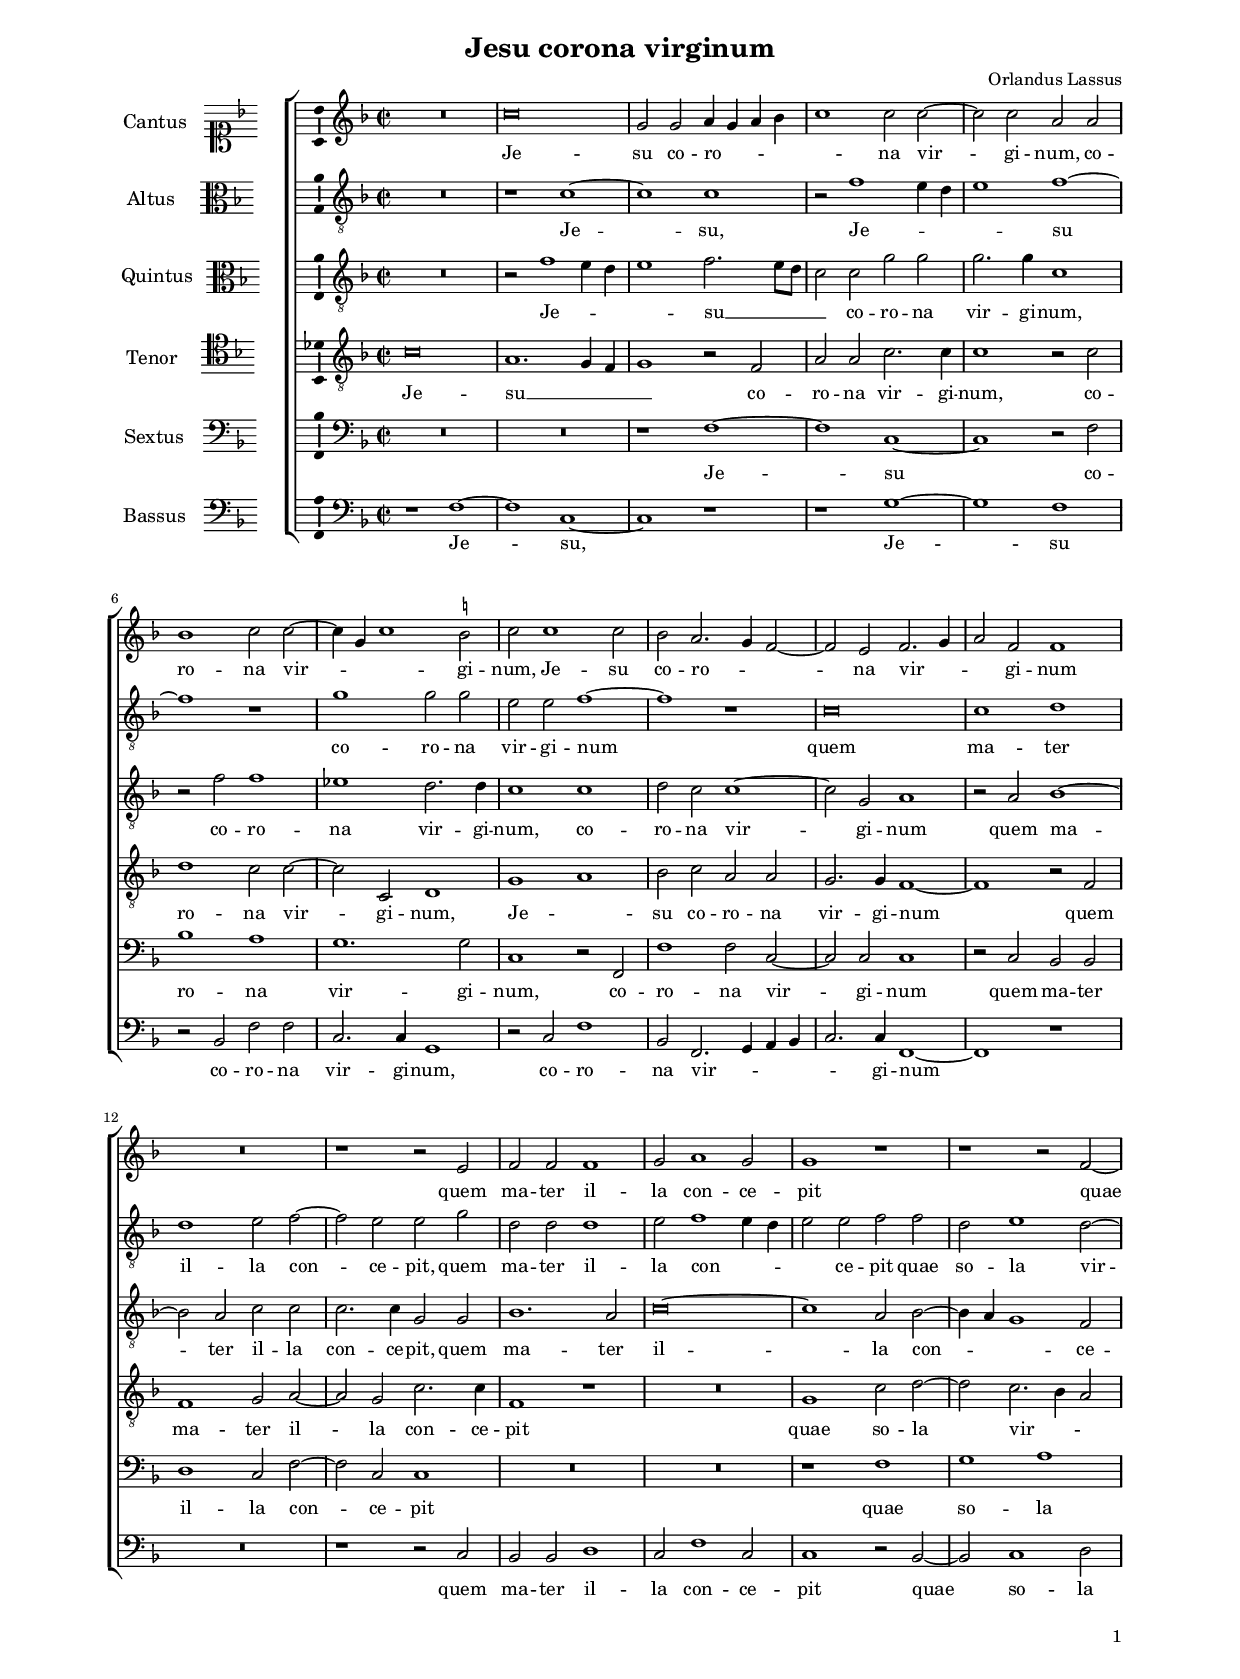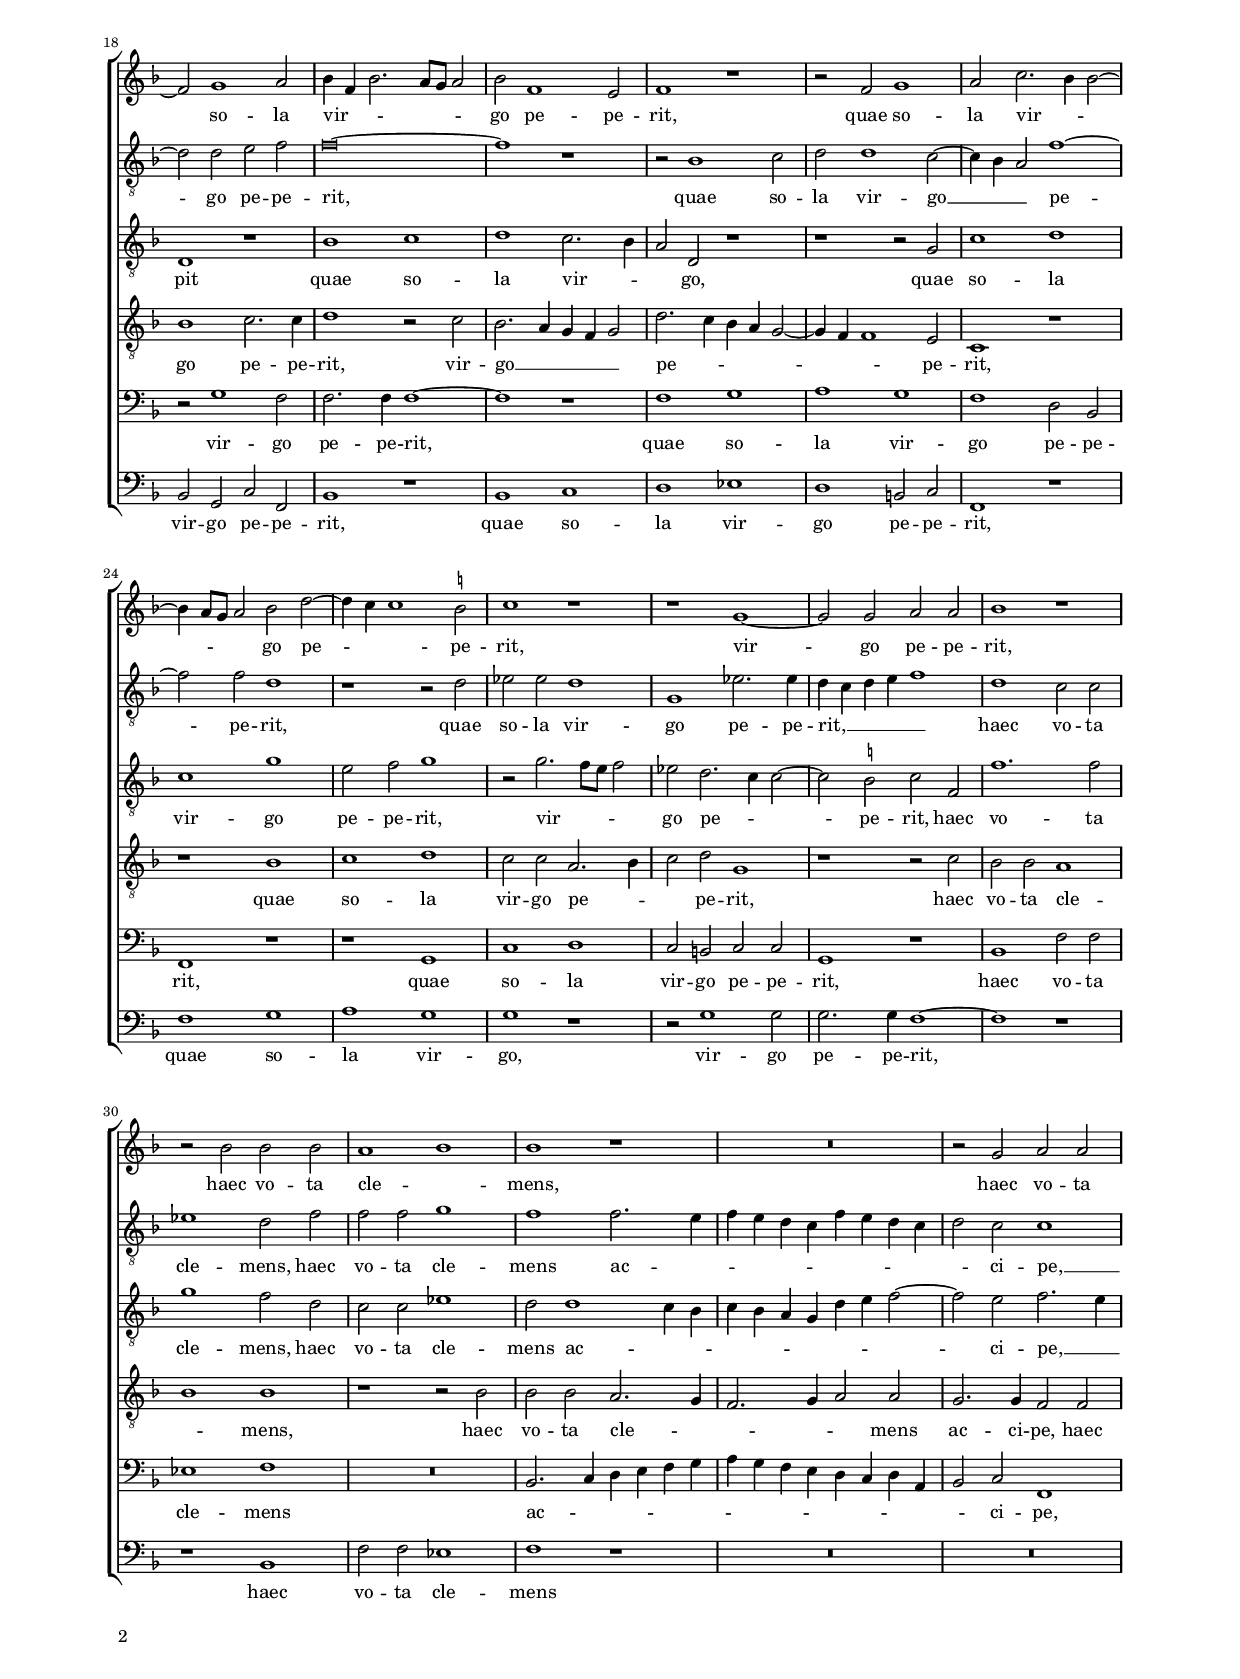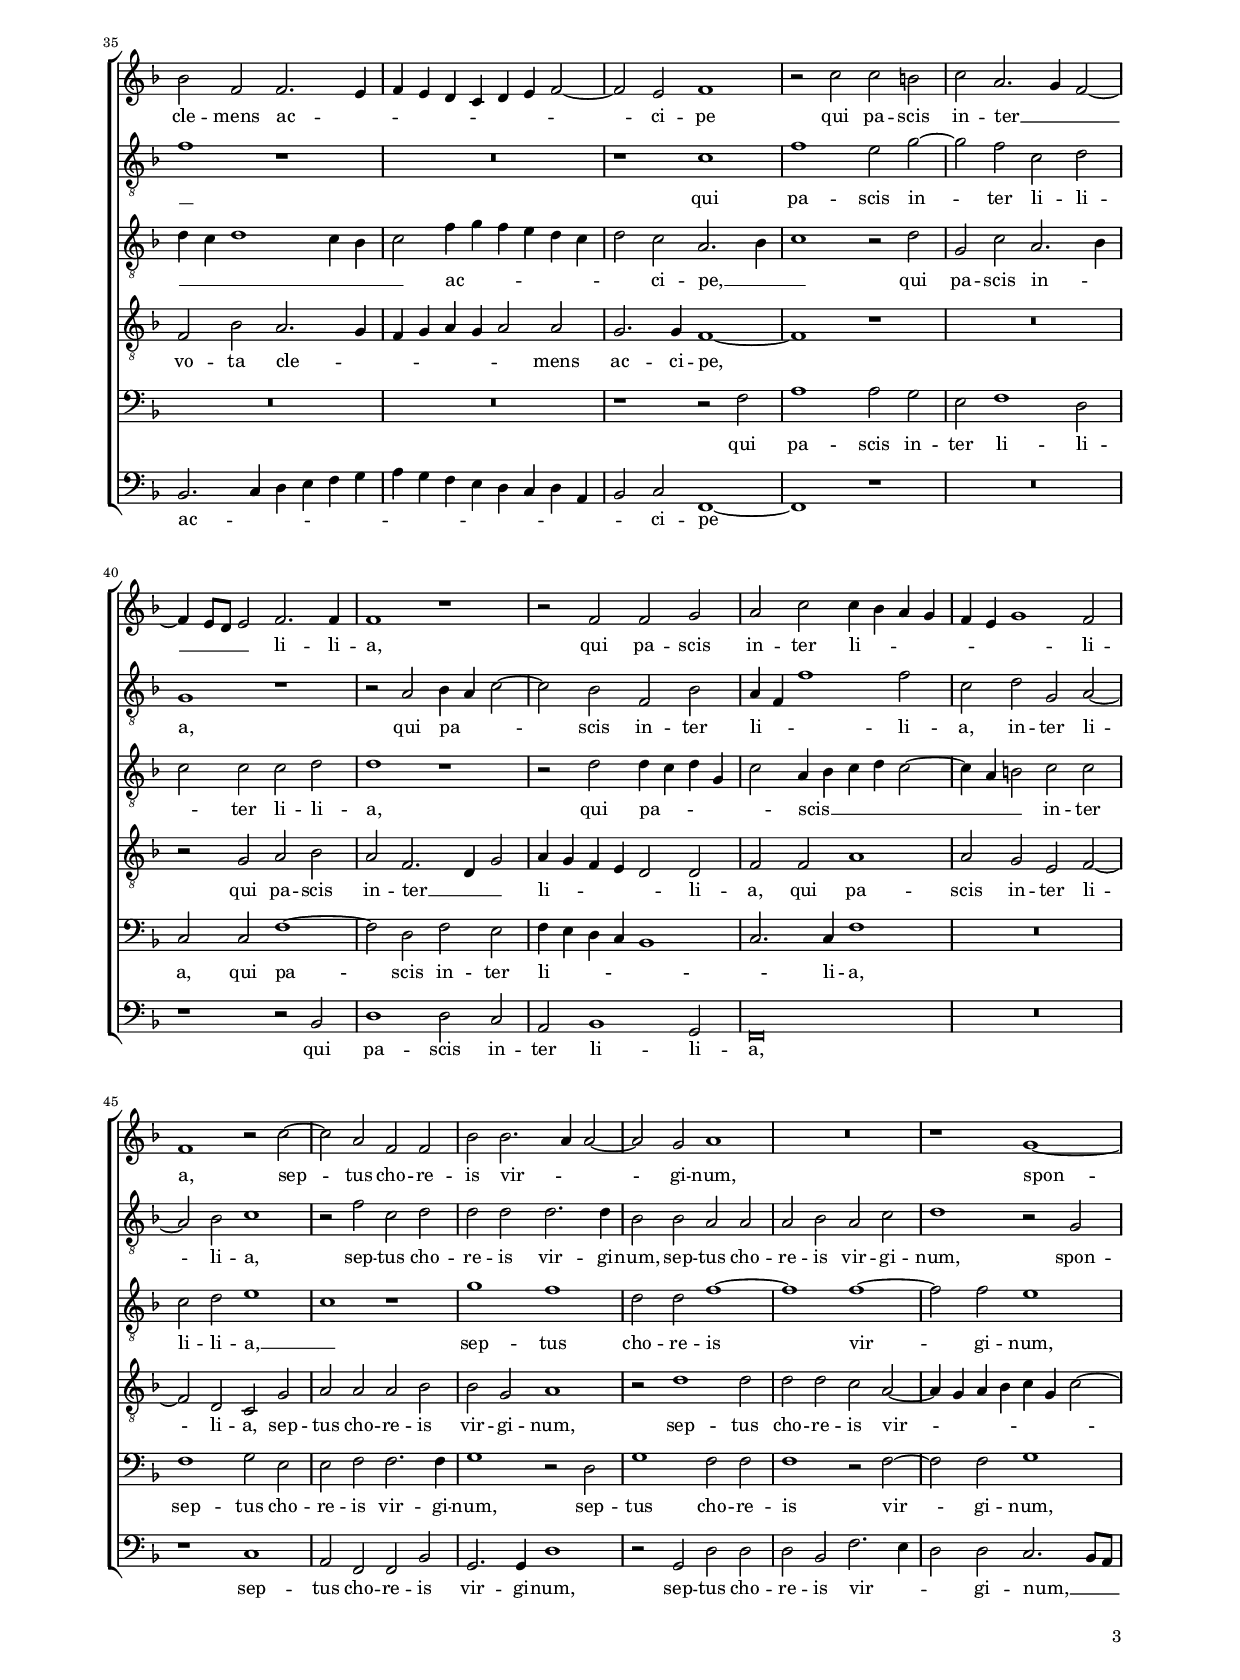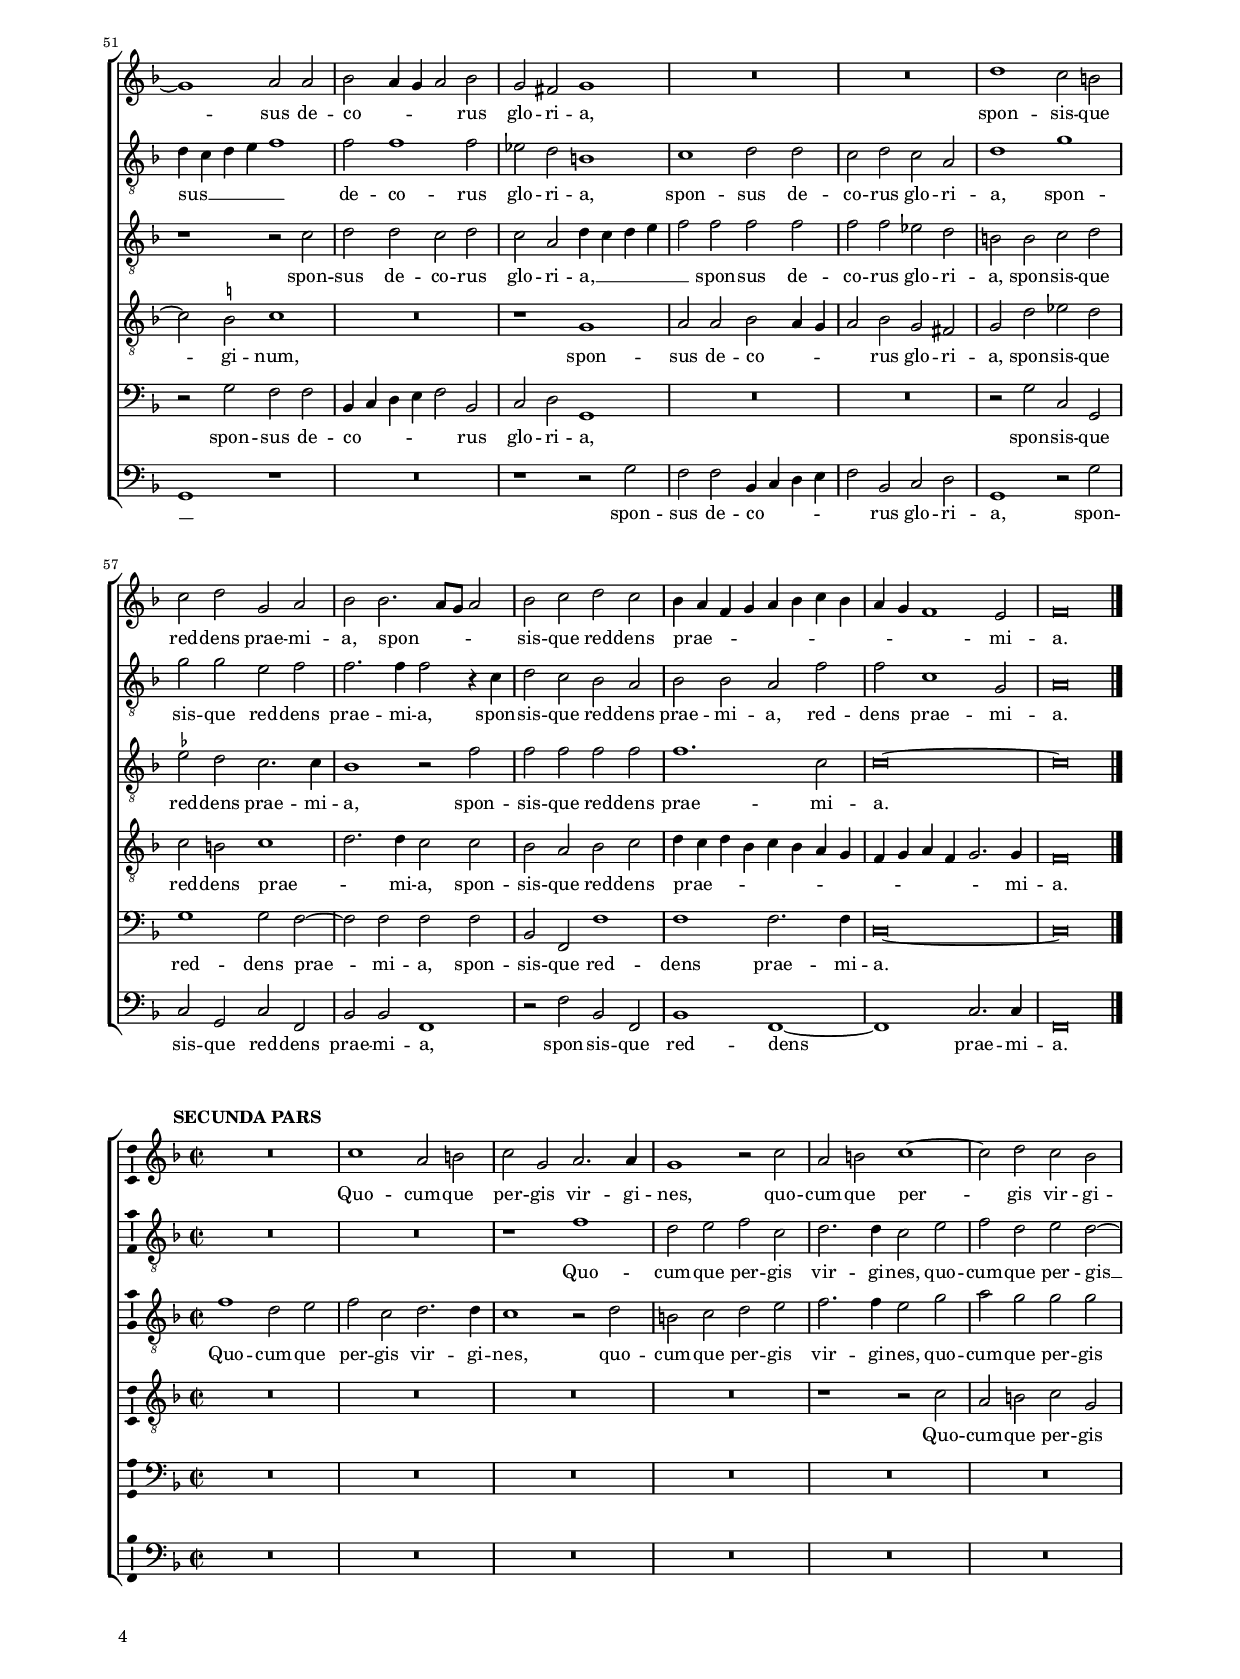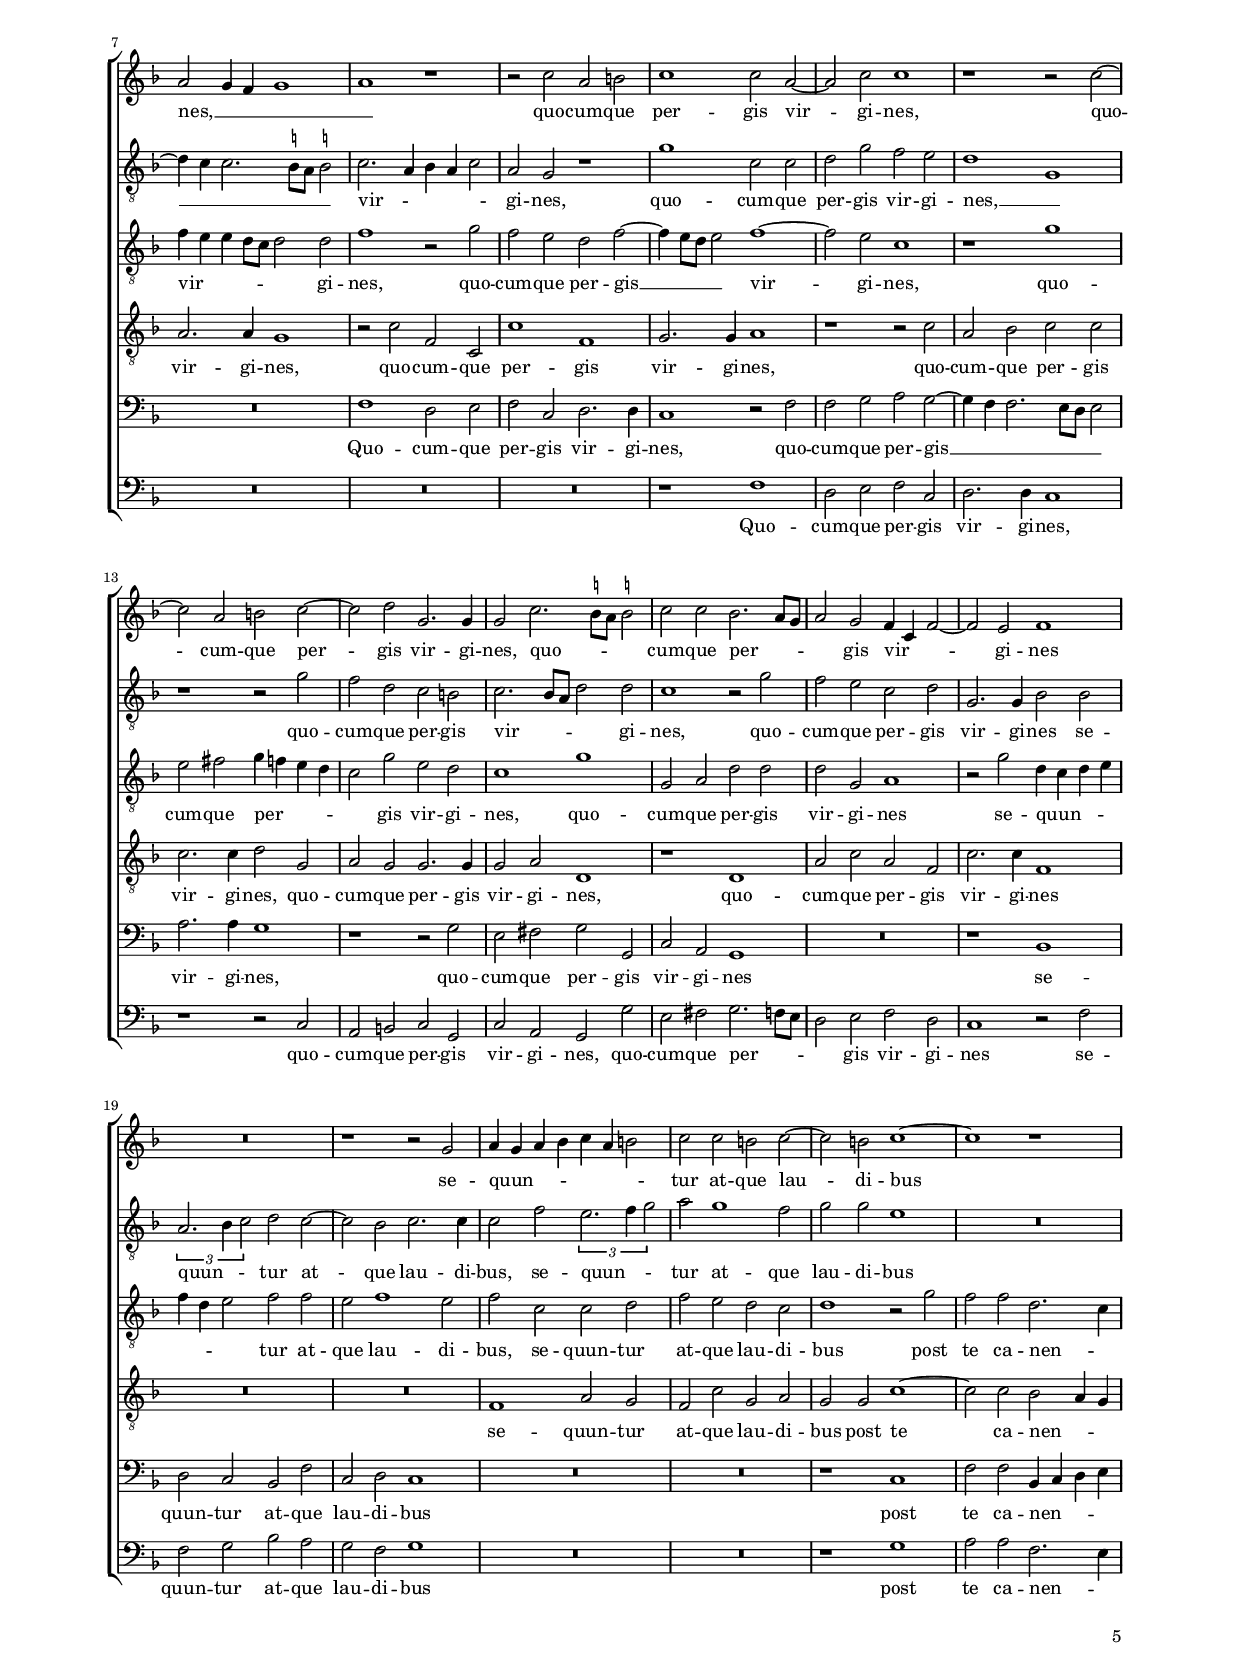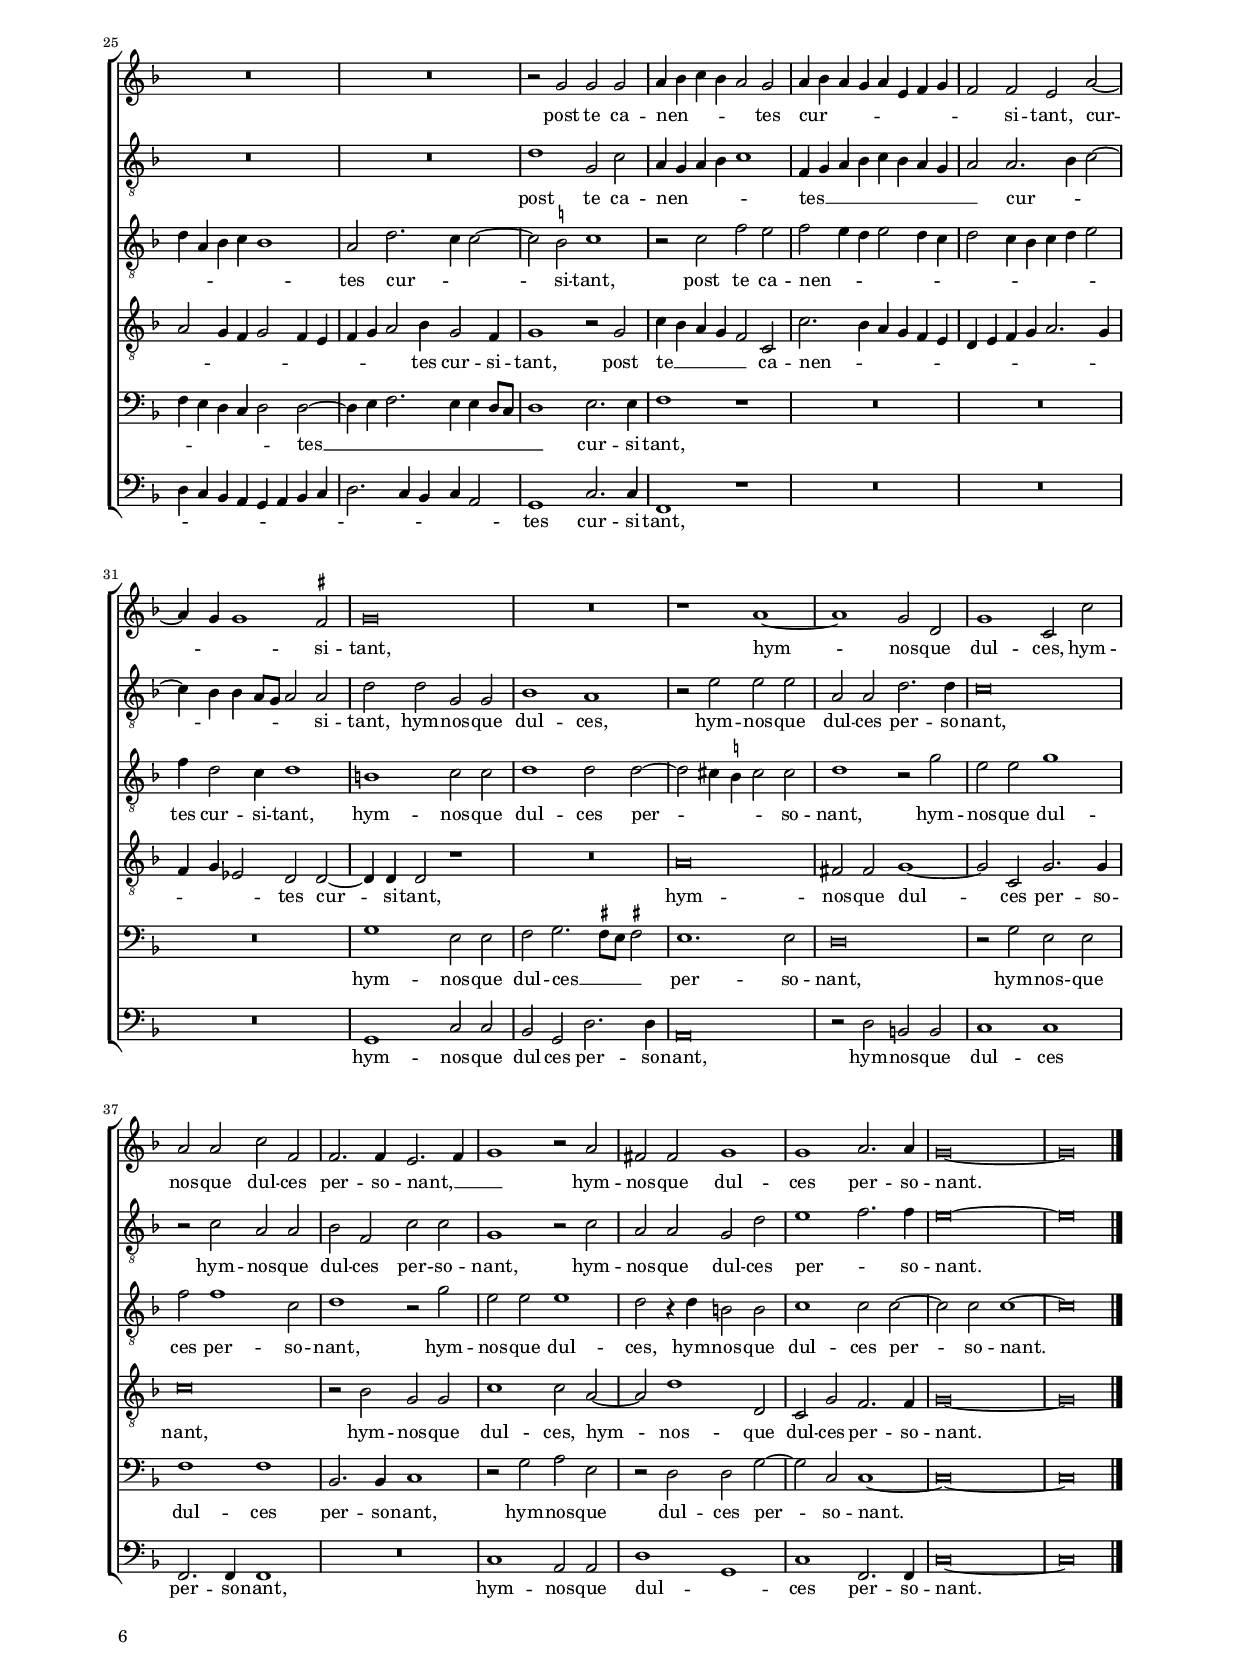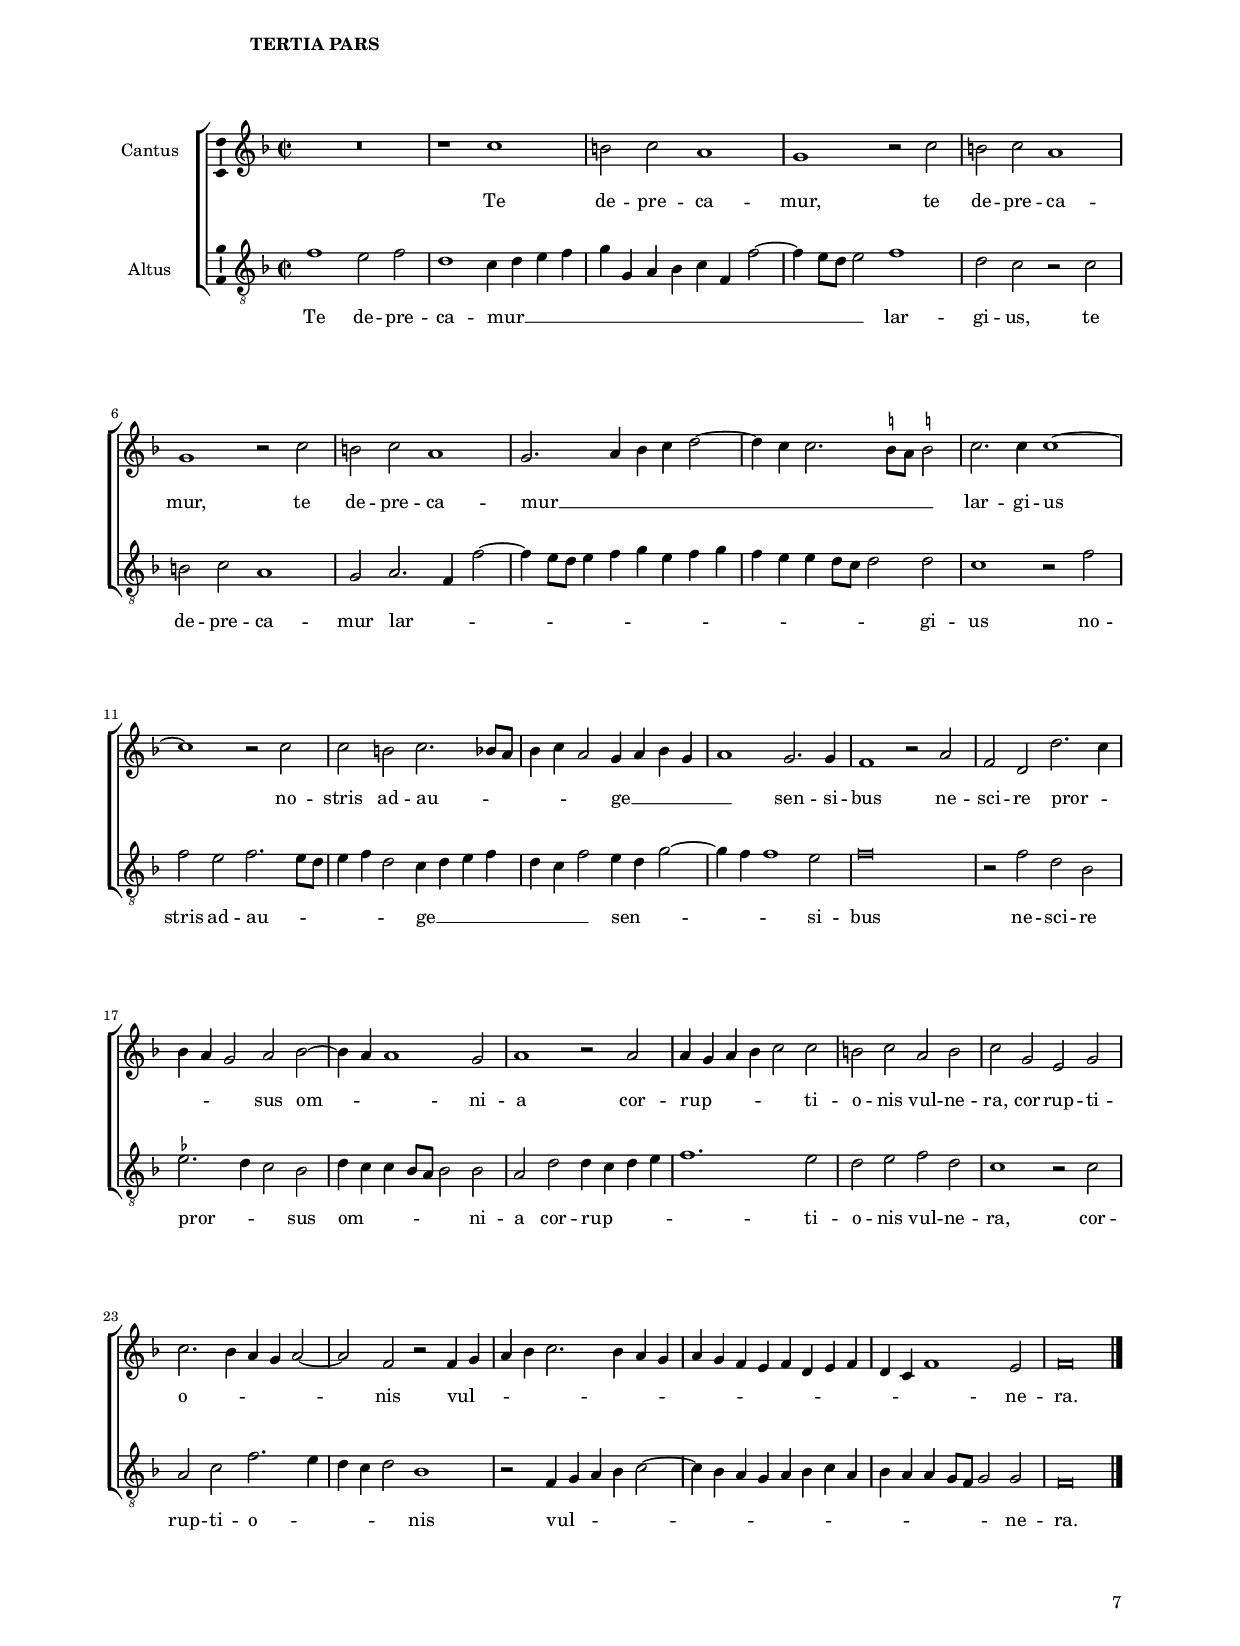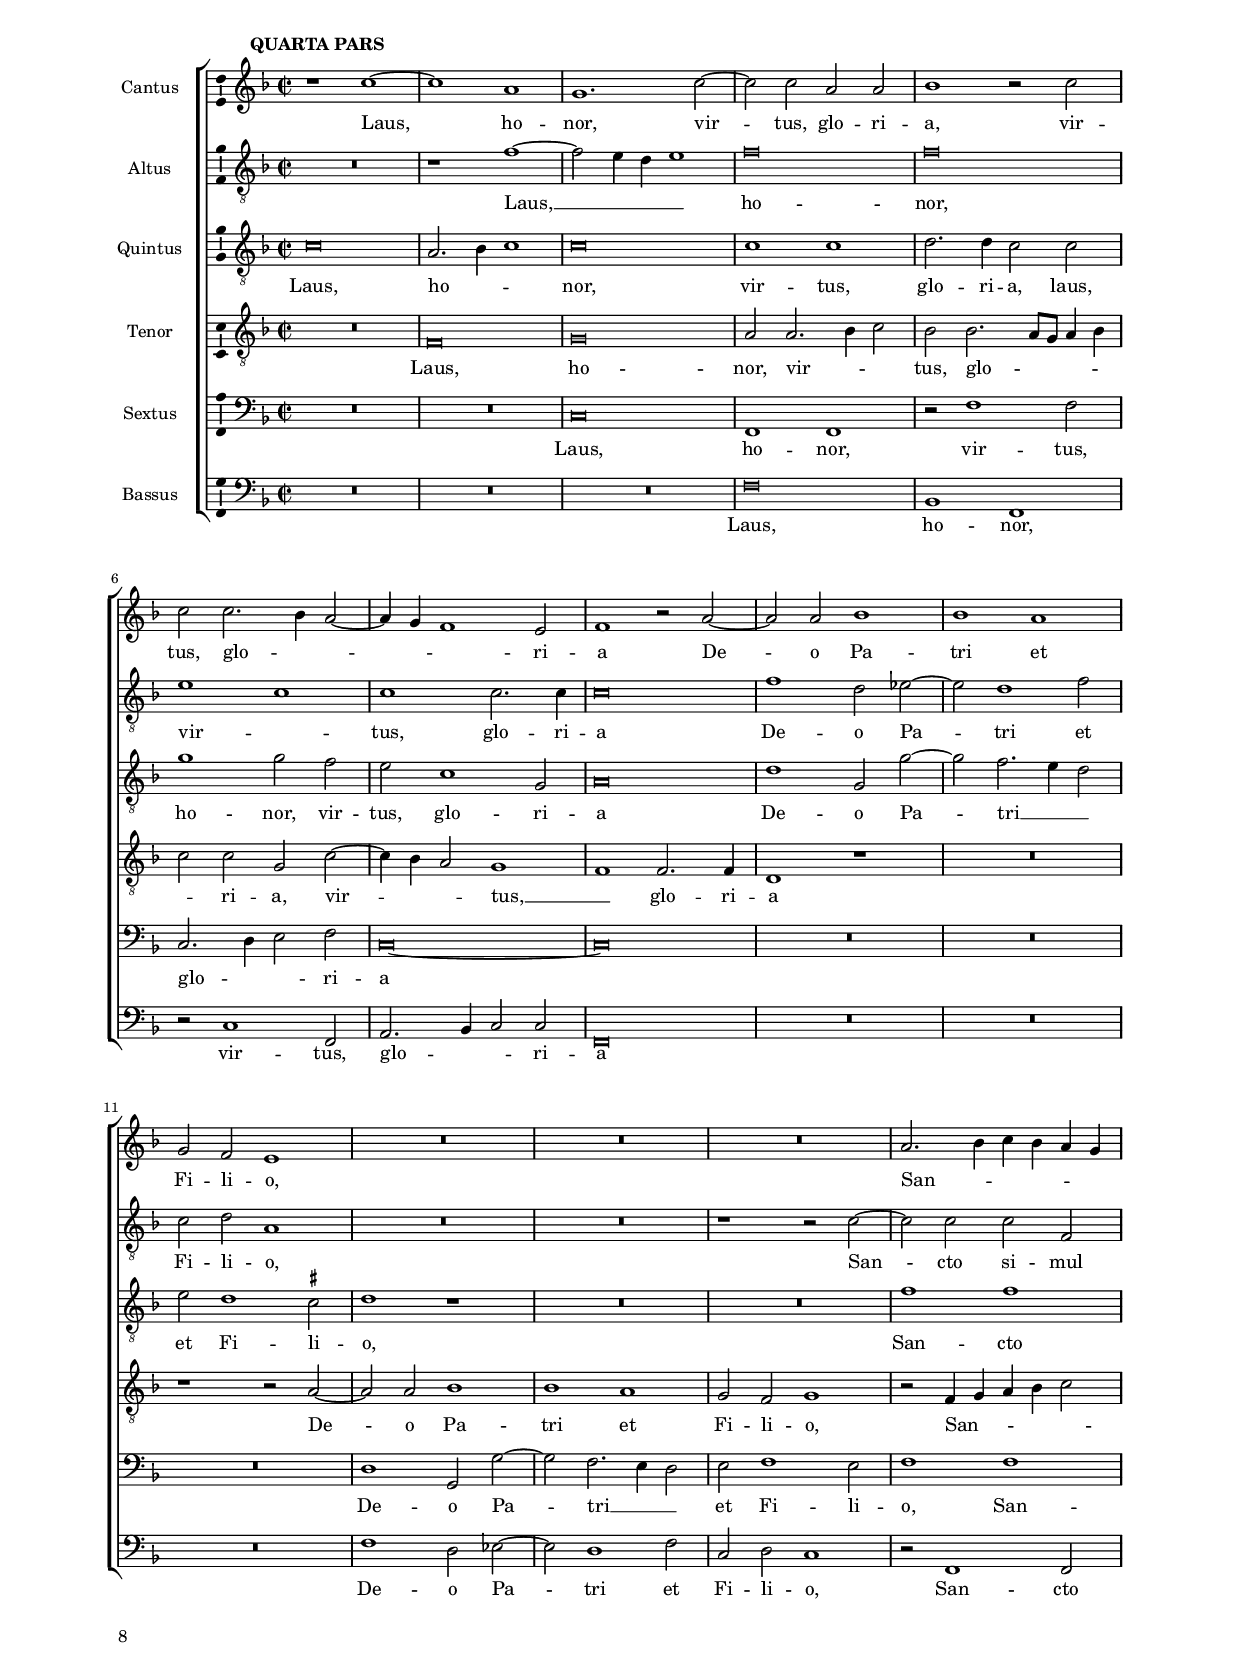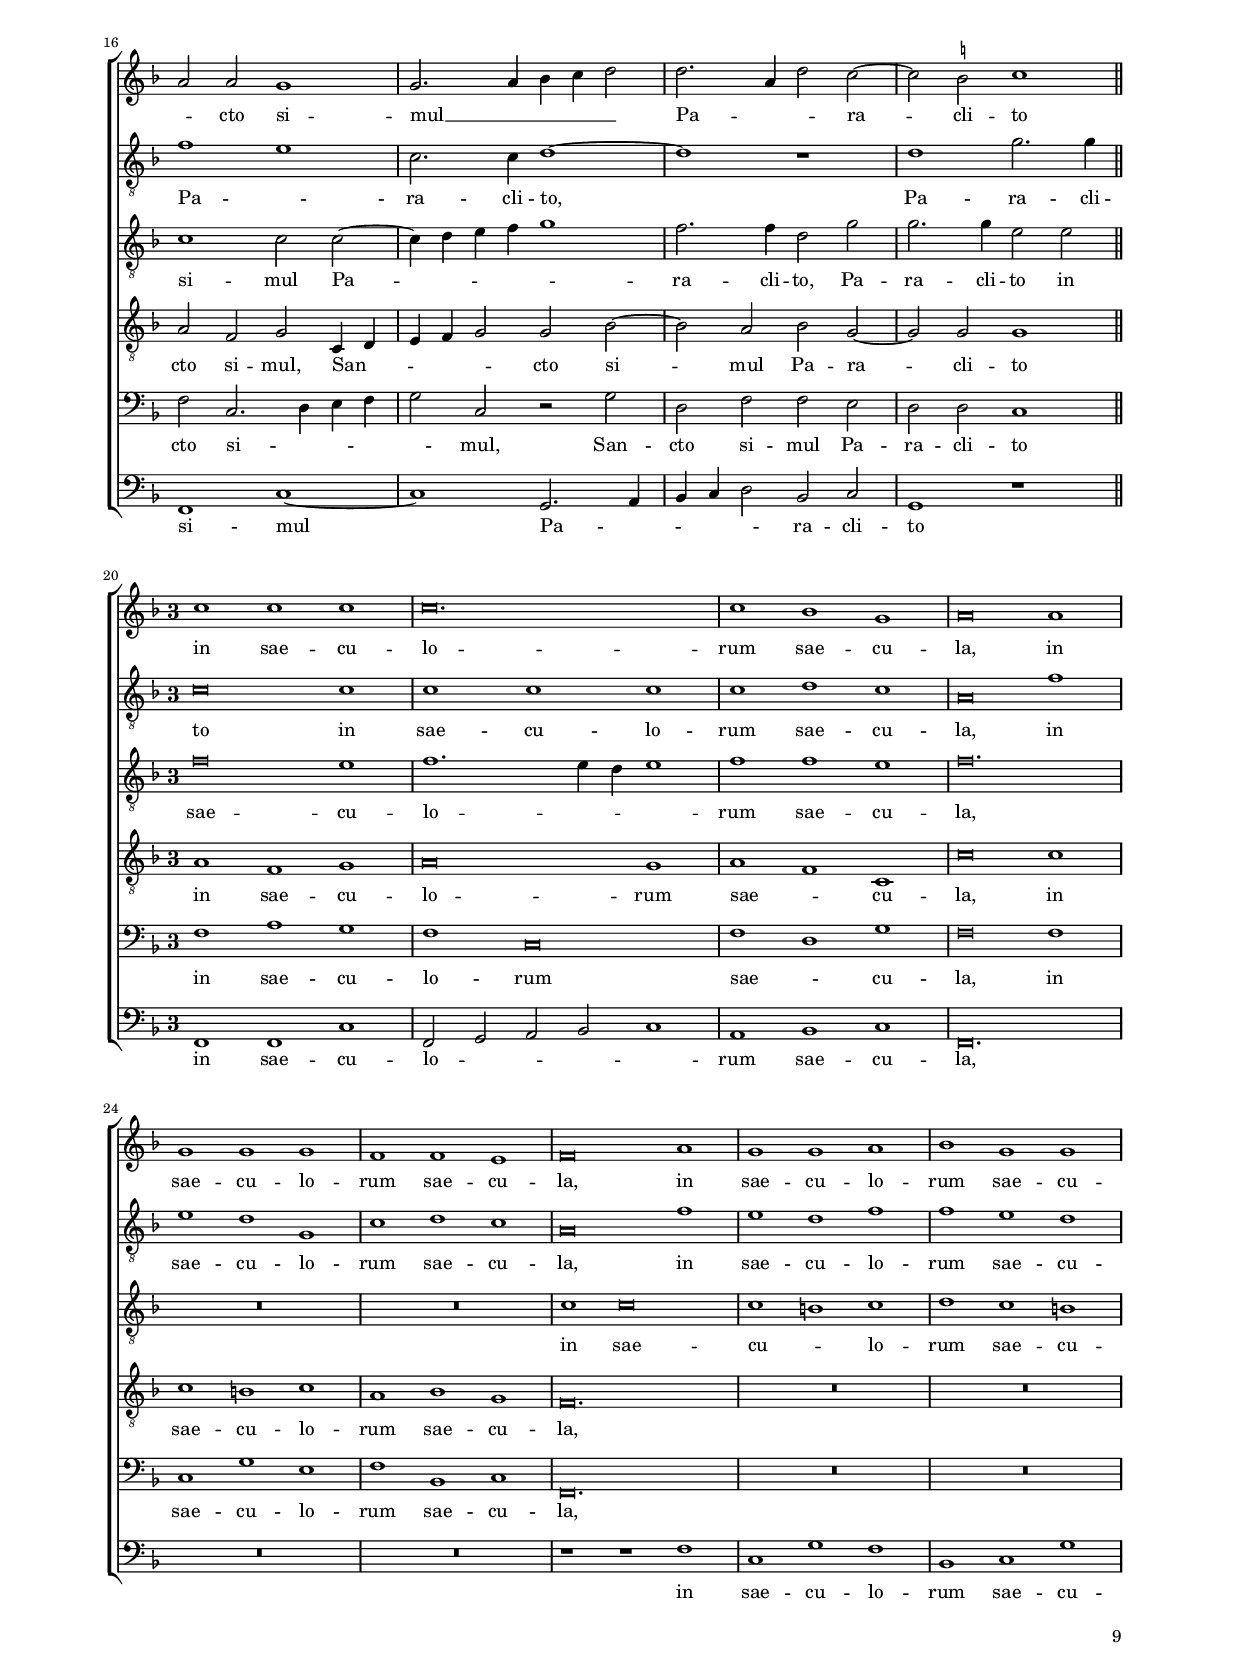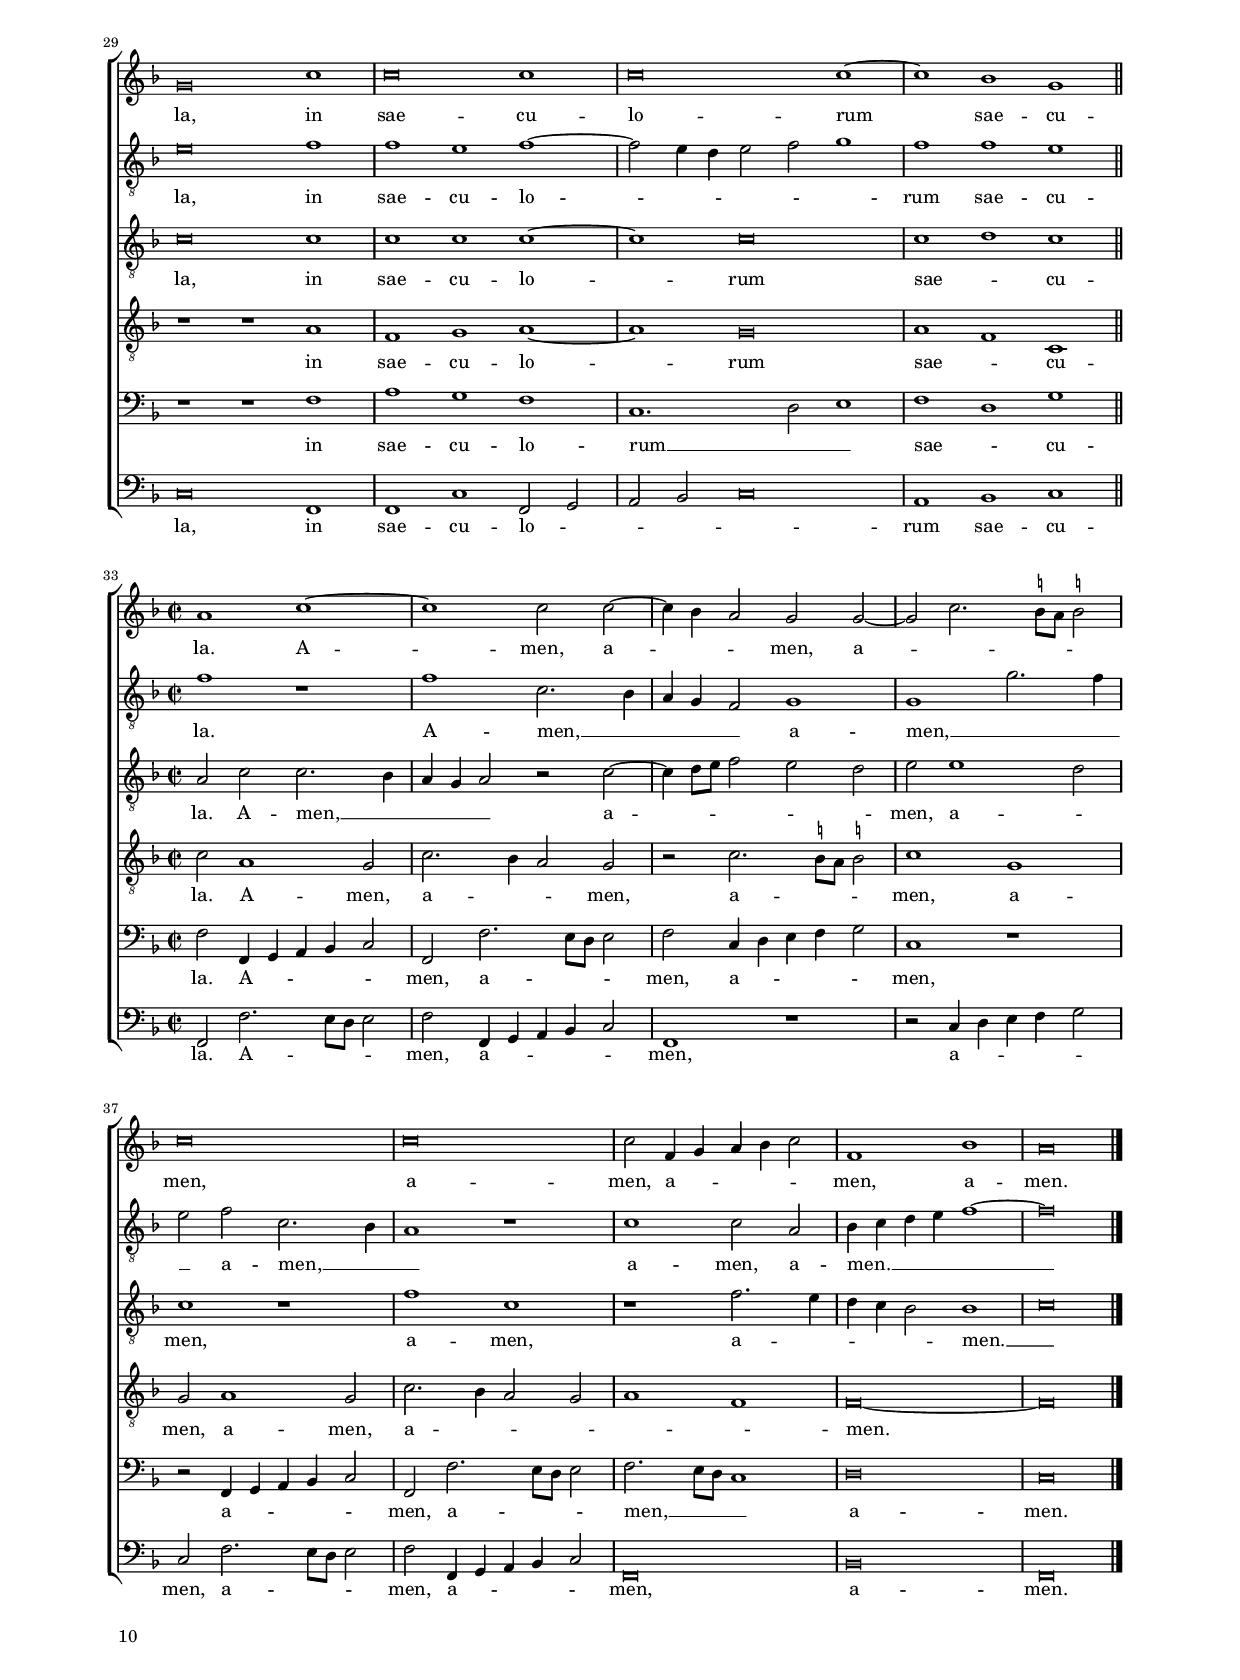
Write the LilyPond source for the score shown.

\header
{
  title="Jesu corona virginum"
  composer="Orlandus Lassus"
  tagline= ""
}

\version "2.24.1"
\include "deutsch.ly"
#(set-global-staff-size 15)
% #(set-default-paper-size "letter")
#(ly:set-option 'point-and-click #f)


	ficta = { \once \set suggestAccidentals = ##t }
	
	forget = #(define-music-function (music) (ly:music?) #{
		\accidentalStyle forget
		$music
		\accidentalStyle default
		#})


\paper
	{
	top-margin = 1.5 \cm
	bottom-margin = 0.9 \cm
	left-margin = 2 \cm
	right-margin = 2 \cm
	ragged-bottom = ##f
	ragged-last-bottom = ##f
	print-page-number = ##f
	score-system-spacing = #'((basic-distance . 16) (minimum-distance . 14) (padding . 5) (strechability . 150))
	system-system-spacing = #'((basic-distance . 16) (minimum-distance . 14) (padding . 5) (strechability . 150))
	oddFooterMarkup=\markup   \fill-line { "" \fromproperty #'page:page-number-string }
	evenFooterMarkup=\markup  \fill-line { \fromproperty #'page:page-number-string "" }
	last-bottom-spacing = #'((basic-distance . 12) (minimum-distance . 7) (padding . 4))
%	systems-per-page = 3
	min-systems-per-page = 3
	}

global = {
	\key f \major
	\time 2/2  \set Score.measureLength = #(ly:make-moment 2/1)
	\skip 1*2*62 \bar "|."
	}


incipitcantus = \markup { \score {
	{
	\set Staff.instrumentName = \markup { \fontsize #1 "Cantus" }
	\key f \major
	\clef soprano
	s4 \bar ""
	}
	\layout  {
	raggedright = ##t
	indent = 1.6 \cm
	line-width = 2.5 \cm
	\context { \Staff \remove Time_signature_engraver }
	\override Staff.Clef.Y-extent = #'(0 . 0)
	}} \hspace #1 }
	  
	  
incipitaltus = \markup { \score {
	{
	\set Staff.instrumentName = \markup { \fontsize #1 "Altus" }
	\key f \major
	\clef alto
	s4 \bar ""
	}
	\layout  {
	raggedright = ##t
	indent = 1.6 \cm
	line-width = 2.5 \cm
	\context { \Staff \remove Time_signature_engraver }
	\override Staff.Clef.Y-extent = #'(0 . 0)
	}} \hspace #1 }
	

incipitquintus = \markup { \score {
	{
	\set Staff.instrumentName = \markup { \fontsize #1 "Quintus" }
	\key f \major
	\clef alto
	s4 \bar ""
	}
	\layout  {
	raggedright = ##t
	indent = 1.6 \cm
	line-width = 2.5 \cm
	\context { \Staff \remove Time_signature_engraver }
	\override Staff.Clef.Y-extent = #'(0 . 0)
	}} \hspace #1 }


incipittenor = \markup { \score {
	{
	\set Staff.instrumentName = \markup { \fontsize #1 "Tenor" }
	\key f \major
	\clef tenor
	s4 \bar ""
	}
	\layout  {
	raggedright = ##t
	indent = 1.6 \cm
	line-width = 2.5 \cm
	\context { \Staff \remove Time_signature_engraver }
	\override Staff.Clef.Y-extent = #'(0 . 0)
	}} \hspace #1 }
	  
	  
incipitsextus = \markup { \score {
	{
	\set Staff.instrumentName = \markup { \fontsize #1 "Sextus" }
	\key f \major
	\clef bass
	s4 \bar ""
	}
	\layout  {
	raggedright = ##t
	indent = 1.6 \cm
	line-width = 2.5 \cm
	\context { \Staff \remove Time_signature_engraver }
	\override Staff.Clef.Y-extent = #'(0 . 0)
	}} \hspace #1 }
	  
	  
incipitbassus = \markup { \score {
	{
	\set Staff.instrumentName = \markup { \fontsize #1 "Bassus" }
	\key f \major
	\clef bass
	s4 \bar ""
	}
	\layout  {
	raggedright = ##t
	indent = 1.6 \cm
	line-width = 2.5 \cm
	\context { \Staff \remove Time_signature_engraver }
	\override Staff.Clef.Y-extent = #'(0 . 0)
	}} \hspace #1 }


cantus =  \relative c''
	{
	R\breve
	c\breve
	g2 g a4 g a b
	c1 c2 c~
%5
	c2 c a a |
	b1 c2 c~
	c4 g c1 \ficta h2
	c2 c1 c2
	b2 a2. g4 f2~
%10
	f2 e f2. g4 |
	a2 f f1
	R\breve
	r1 r2 e
	f2 f f1
%15
	g2 a1 g2 |
	g1 r
	r1 r2 f~
	f2 g1 a2
	b4 f b2. a8 g a2
%20
	b2 f1 e2 |
	f1 r
	r2 f g1
	a2 c2. b4 b2~
	b4 a8 g a2 b d~
%25
	d4 c c1 \ficta h2 |
	c1 r
	r1 g~
	g2 g a a
	b1 r
%30
	r2 b b b |
	a1 b
	b1 r
	R\breve
	r2 g a a
%35
	b2 f f2. e4 |
	f4 e d c d e f2~
	f2 e f1
	r2 c' c h
	c2 a2. g4 f2~
%40
	f4 e8 d e2 f2. f4 |
	f1 r
	r2 f f g
	a2 c c4 b a g
	f4 e g1 f2
%45
	f1 r2 c'~ |
	c2 a f f
	b2 b2. a4 a2~
	a2 g a1
	R\breve
%50
	r1 g~ |
	g1 a2 a
	b2 a4 g a2 b
	g2 fis g1
	R\breve
%55
	R\breve |
	d'1 c2 h
	c2 d g, a
	b2 b2. a8 g a2
	b2 c d c
%60
	b4 a f g a b c b |
	a4 g f1 e2
	f\breve |
	}


altus = \relative c'
	{
	R\breve
	r1 c~
	c1 c
	r2 f1 e4 d
%5
	e1 f~ |
	f1 r
	g1 g2 g
	e2 e f1~
	f1 r
%10
	c\breve |
	c1 d
	d1 e2 f~
	f2 e e g
	d2 d d1
%15
	e2 f1 e4 d |
	e2 e f f
	d2 e1 d2~
	d2 d e f
	f\breve~
%20
	f1 r |
	r2 b,1 c2
	d2 d1 c2~
	c4 b a2 f'1~
	f2 f d1
%25
	r1 r2 d |
	es2 es d1
	g,1 es'2. es4
	d4 c d e f1
	d1 c2 c
%30
	es1 d2 f |
	f2 f g1
	f1 f2. e4
	f4 e d c f e d c
	d2 c c1
%35
	f1 r |
	R\breve
	r1 c
	f1 e2 g~
	g2 f c d
%40
	g,1 r |
	r2 a b4 a c2~
	c2 b f b
	a4 f f'1 f2
	c2 d g, a~
%45
	a2 b c1 |
	r2 f c d
	d2 d d2. d4
	b2 b a a
	a2 b a c
%50
	d1 r2 g, |
	d'4 c d e f1
	f2 f1 f2
	es2 d h1
	c1 d2 d
%55
	c2 d c a |
	d1 g
	g2 g e f
	f2. f4 f2 r4 c
	d2 c b a
%60
	b2 b a f' |
	f2 c1 g2
	a\breve |
	}


quintus =  \relative c'
	{
	R\breve
	r2 f1 e4 d
	e1 f2. e8 d
	c2 c g' g
%5
	g2. g4 c,1 |
	r2 f f1
	es1 d2. d4
	c1 c
	d2 c c1~
%10
	c2 g a1 |
	r2 a b1~
	b2 a c c
	c2. c4 g2 g
	b1. a2
%15
	c\breve~ |
	c1 a2 b~
	b4 a g1 f2
	d1 r
	b'1 c
%20
	d1 c2. b4 |
	a2 d, r1
	r1 r2 g
	c1 d
	c1 g'
%25
	e2 f g1 |
	r2 g2. f8 e f2
	es2 d2. c4 c2~
	c2 \ficta h c f,
	f'1. f2
%30
	g1 f2 d |
	c2 c es1
	d2 d1 c4 b
	c4 b a g d' e f2~
	f2 e f2. e4
%35
	d4 c d1 c4 b |
	c2 f4 g f e d c
	d2 c a2. b4
	c1 r2 d
	g,2 c a2. b4
%40
	c2 c c d |
	d1 r
	r2 d d4 c d g,
	c2 a4 b c d c2~
	c4 a h2 c c
%45
	c2 d e1 |
	c1 r
	g'1 f
	d2 d f1~
	f1 f~
%50
	f2 f e1 |
	r1 r2 c
	d2 d c d
	c2 a d4 c d e
	f2 f f f
%55
	f2 f es d |
	h2 h c d
	\ficta es2 d c2. c4
	b1 r2 f'
	f2 f f f
%60
	f1. c2 |
	c\breve~
	c\breve |
	}


tenor =  \relative c'
	{
	c\breve
	a1. g4 f
	g1 r2 f
	a2 a c2. c4
%5
	c1 r2 c |
	d1 c2 c~
	c2 c, d1
	g1 a
	b2 c a a
%10
	g2. g4 f1~ |
	f1 r2 f
	f1 g2 a~
	a2 g c2. c4
	f,1 r
%15
	R\breve |
	g1 c2 d~
	d2 c2. b4 a2
	b1 c2. c4
	d1 r2 c
%20
	b2. a4 g f g2 |
	d'2. c4 b a g2~
	g4 f f1 e2
	c1 r
	r1 b'
%25
	c1 d |
	c2 c a2. b4
	c2 d g,1
	r1 r2 c
	b2 b a1
%30
	b1 b |
	r1 r2 b
	b2 b a2. g4
	f2. g4 a2 a
	g2. g4 f2 f
%35
	f2 b a2. g4 |
	f4 g a g a2 a
	g2. g4 f1~
	f1 r
	R\breve
%40
	r2 g a b |
	a2 f2. d4 g2
	a4 g f e d2 d
	f2 f a1
	a2 g e f~
%45
	f2 d c g' |
	a2 a a b
	b2 g a1
	r2 d1 d2
	d2 d c a~
%50
	a4 g a b c g c2~ |
	c2 \ficta h c1
	R\breve
	r1 g
	a2 a b a4 g
%55
	a2 b g fis |
	g2 d' es d
	c2 h c1
	d2. d4 c2 c
	b2 a b c
%60
	d4 c d b c b a g |
	f4 g a f g2. g4
	f\breve |
	}


sextus  =  \relative c
	{
	R\breve
	R\breve
	r1 f~
	f1 c~
%5
	c1 r2 f |
	b1 a
	g1. g2
	c,1 r2 f,
	f'1 f2 c~
%10
	c2 c c1 |
	r2 c b b
	d1 c2 f~
	f2 c c1
	R\breve
%15
	R\breve |
	r1 f
	g1 a
	r2 g1 f2
	f2. f4 f1~
%20
	f1 r |
	f1 g
	a1 g
	f1 d2 b
	f1 r
%25
	r1 g |
	c1 d
	c2 h c c
	g1 r
	b1 f'2 f
%30
	es1 f |
	R\breve
	b,2. c4 d e f g
	a4 g f e d c d a
	b2 c f,1
%35
	R\breve |
	R\breve
	r1 r2 f'
	a1 a2 g
	e2 f1 d2
%40
	c2 c f1~ |
	f2 d f e
	f4 e d c b1
	c2. c4 f1
	R\breve
%45
	f1 g2 e |
	e2 f f2. f4
	g1 r2 d
	g1 f2 f
	f1 r2 f~
%50
	f2 f g1 |
	r2 g f f
	b,4 c d e f2 b,
	c2 d g,1
	R\breve
%55
	R\breve |
	r2 g' c, g
	g'1 g2 f~
	f2 f f f
	b,2 f f'1
%60
	f1 f2. f4 |
	c\breve~
	c\breve |
	}


bassus  =  \relative c
	{
	r1 f~
	f1 c~
	c1 r
	r1 g'~
%5
	g1 f |
	r2 b, f' f
	c2. c4 g1
	r2 c f1
	b,2 f2. g4 a b
%10
	c2. c4 f,1~ |
	f1 r
	R\breve
	r1 r2 c'
	b2 b d1
%15
	c2 f1 c2 |
	c1 r2 b~
	b2 c1 d2
	b2 g c f,
	b1 r
%20
	b1 c |
	d1 es
	d1 h2 c
	f,1 r
	f'1 g
%25
	a1 g |
	g1 r
	r2 g1 g2
	g2. g4 f1~
	f1 r
%30
	r1 b, |
	f'2 f es1
	f1 r
	R\breve
	R\breve
%35
	b,2. c4 d e f g |
	a4 g f e d c d a
	b2 c f,1~
	f1 r
	R\breve
%40
	r1 r2 b |
	d1 d2 c
	a2 b1 g2
	f\breve
	R\breve
%45
	r1 c' |
	a2 f f b
	g2. g4 d'1
	r2 g, d' d
	d2 b f'2. e4
%50
	d2 d2 c2. b8 a  |
	g1 r
	R\breve
	r1 r2 g'
	f2 f b,4 c d e
%55
	f2 b, c d |
	g,1 r2 g'
	c,2 g c f,
	b2 b f1
	r2 f' b, f
%60
	b1 f~ |
	f1 c'2. c4
	f,\breve |
	}


lyricscantus = \lyricmode {
	Je -- su co -- ro -- _ _ _ _ na vir -- gi -- num,
	co -- ro -- na vir -- _ _ gi -- num,
	Je -- su co -- ro -- _ _ na vir -- _ _ gi -- num
	quem ma -- ter il -- la con -- ce -- pit
	quae so -- la vir -- _ _ _ _ _ go pe -- pe -- rit,
	quae so -- la vir -- _ _ _ _ _ go pe -- _ _ pe -- rit,
	vir -- go pe -- pe -- rit,
	haec vo -- ta cle -- _ mens,
	haec vo -- ta cle -- mens ac -- _ _ _ _ _ _ _ _ ci -- pe
	qui pa -- scis in -- ter __ _ _ _ _ _ li -- li -- a,
	qui pa -- scis in -- ter li -- _ _ _ _ _ _ li -- a,
	sep -- tus cho -- re -- is vir -- _ _ gi -- num,
	spon -- sus de -- co -- _ _ _ rus glo -- ri -- a,
	spon -- sis -- que red -- dens prae -- mi -- a,
	spon -- _ _ _ sis -- que red -- dens prae -- _ _ _ _ _ _ _ _ _ _ mi -- a.
	}


lyricsaltus = \lyricmode {
	Je -- su,
	Je -- _ _ _ su co -- ro -- na vir -- gi -- num
	quem ma -- ter il -- la con -- ce -- pit,
	quem ma -- ter il -- la con -- _ _ _ ce -- pit
	quae so -- la vir -- go pe -- pe -- rit,
	quae so -- la vir -- go __ _ _ pe -- pe -- rit,
	quae so -- la vir -- go pe -- pe -- rit, __ _ _ _ _
	haec vo -- ta cle -- mens,
	haec vo -- ta cle -- mens ac -- _ _ _ _ _ _ _ _ _ _ ci -- pe, __ _
	qui pa -- scis in -- ter li -- li -- a,
	qui pa -- _ _ scis in -- ter li -- _ _ li -- a,
	in -- ter li -- li -- a,
	sep -- tus cho -- re -- is vir -- gi -- num,
	sep -- tus cho -- re -- is vir -- gi -- num,
	spon -- sus __ _ _ _ _ de -- co -- rus glo -- ri -- a,
	spon -- sus de -- co -- rus glo -- ri -- a,
	spon -- sis -- que red -- dens prae -- mi -- a,
	spon -- sis -- que red -- dens prae -- mi -- a,
	red -- dens prae -- mi -- a.
	}
	
	
lyricsquintus = \lyricmode {
	Je -- _ _ _ su __ _ _ _ co -- ro -- na vir -- gi -- num,
	co -- ro -- na vir -- gi -- num,
	co -- ro -- na vir -- gi -- num
	quem ma -- ter il -- la con -- ce -- pit,
	quem ma -- ter il -- la con -- _ _ ce -- pit
	quae so -- la vir -- _ _ go,
	quae so -- la vir -- go pe -- pe -- rit,
	vir -- _ _ _ go pe -- _ _ pe -- rit,
	haec vo -- ta cle -- mens,
	haec vo -- ta cle -- mens ac -- _ _ _ _ _ _ _ _ _ ci -- pe, __ _ _ _ _ _ _ _
	ac -- _ _ _ _ _ _ ci -- pe, __ _ _
	qui pa -- scis in -- _ _ ter li -- li -- a,
	qui pa -- _ _ _ _ scis __ _ _ _ _ _ _ in -- ter li -- li -- a, __ _
	sep -- tus cho -- re -- is vir -- gi -- num,
	spon -- sus de -- co -- rus glo -- ri -- a, __ _ _ _ _
	spon -- sus de -- co -- rus glo -- ri -- a,
	spon -- sis -- que red -- dens prae -- mi -- a,
	spon -- sis -- que red -- dens prae -- mi -- a.
	}


lyricstenor = \lyricmode {
	Je -- su __ _ _ _ co -- ro -- na vir -- gi -- num,
	co -- ro -- na vir -- gi -- num,
	Je -- _ su co -- ro -- na vir -- gi -- num
	quem ma -- ter il -- la con -- ce -- pit
	quae so -- la vir -- _ _ go pe -- pe -- rit,
	vir -- go __ _ _ _ _ pe -- _ _ _ _ _ _ pe -- rit,
	quae so -- la vir -- go pe -- _ _ pe -- rit,
	haec vo -- ta cle -- _ mens,
	haec vo -- ta cle -- _ _ _ _ mens ac -- ci -- pe,
	haec vo -- ta cle -- _ _ _ _ _ _ mens ac -- ci -- pe,
	qui pa -- scis in -- ter __ _ _ li -- _ _ _ _ li -- a,
	qui pa -- scis in -- ter li -- li -- a,
	sep -- tus cho -- re -- is vir -- gi -- num,
	sep -- tus cho -- re -- is vir -- _ _ _ _ _ _ gi -- num,
	spon -- sus de -- co -- _ _ _ rus glo -- ri -- a,
	spon -- sis -- que red -- dens prae -- _ mi -- a,
	spon -- sis -- que red -- dens prae -- _ _ _ _ _ _ _ _ _ _ _ _ mi -- a.
	}


lyricssextus = \lyricmode {
	Je -- su co -- ro -- na vir -- gi -- num,
	co -- ro -- na vir -- gi -- num
	quem ma -- ter il -- la con -- ce -- pit
	quae so -- la vir -- go pe -- pe -- rit,
	quae so -- la vir -- go pe -- pe -- rit,
	quae so -- la vir -- go pe -- pe -- rit,
	haec vo -- ta cle -- mens ac -- _ _ _ _ _ _ _ _ _ _ _ _ _ _ ci -- pe,
	qui pa -- scis in -- ter li -- li -- a,
	qui pa -- scis in -- ter li -- _ _ _ _ _ li -- a,
	sep -- tus cho -- re -- is vir -- gi -- num,
	sep -- tus cho -- re -- is vir -- gi -- num,
	spon -- sus de -- co -- _ _ _ _ rus glo -- ri -- a,
	spon -- sis -- que red -- dens prae -- mi -- a,
	spon -- sis -- que red -- dens prae -- mi -- a.
	}


lyricsbassus = \lyricmode {
	Je -- su,
	Je -- su co -- ro -- na vir -- gi -- num,
	co -- ro -- na vir -- _ _ _ _ gi -- num
	quem ma -- ter il -- la con -- ce -- pit
	quae so -- la vir -- go pe -- pe -- rit,
	quae so -- la vir -- go pe -- pe -- rit,
	quae so -- la vir -- go,
	vir -- go pe -- pe -- rit,
	haec vo -- ta cle -- mens ac -- _ _ _ _ _ _ _ _ _ _ _ _ _ _ ci -- pe
	qui pa -- scis in -- ter li -- li -- a,
	sep -- tus cho -- re -- is vir -- gi -- num,
	sep -- tus cho -- re -- is vir -- _ _ gi -- num, __ _ _ _
	spon -- sus de -- co -- _ _ _ _ rus glo -- ri -- a,
	spon -- sis -- que red -- dens prae -- mi -- a,
	spon -- sis -- que red -- dens prae -- mi -- a.
	}


\score
{  
	\transpose f f {
	\new ChoirStaff \with { \override StaffGrouper.staff-staff-spacing.basic-distance = #11.5 }
	<<

	\new Staff << \global
	\new Voice="v1" {
		\set Staff.instrumentName=\incipitcantus
		\set Staff.midiInstrument = "reed organ"
		\clef violin
		\cantus }
	\new Lyrics \lyricsto "v1" {\lyricscantus }
	>>


	\new Staff << \global
	\new Voice="v2" {
		\set Staff.instrumentName=\incipitaltus
		\set Staff.midiInstrument = "reed organ"
		\clef "G_8" % violin 
		\altus}
	\new Lyrics \lyricsto "v2" {\lyricsaltus }
	>>


	\new Staff << \global
	\new Voice="v5" {
		\set Staff.instrumentName=\incipitquintus
		\set Staff.midiInstrument = "reed organ"
		\clef "G_8" % violin
		\quintus}
	\new Lyrics \lyricsto "v5" {\lyricsquintus }
	>>


	\new Staff << \global
	\new Voice="v3" {
		\set Staff.instrumentName=\incipittenor
		\set Staff.midiInstrument = "reed organ"
		\clef "G_8"
		\tenor }
	\new Lyrics \lyricsto "v3" {\lyricstenor }
	>>

	
	\new Staff << \global
	\new Voice="v6" {
		\set Staff.instrumentName=\incipitsextus
		\set Staff.midiInstrument = "reed organ"
		\clef bass 
		\sextus}
	\new Lyrics \lyricsto "v6" {\lyricssextus }
	>>

	\new Staff << \global
	\new Voice="v4" {
		\set Staff.instrumentName=\incipitbassus
		\set Staff.midiInstrument = "reed organ"
		\clef bass 
		\bassus }
	\new Lyrics \lyricsto "v4" {\lyricsbassus}
	>>

	>>
	} % transpose

	\layout
	{
	indent = 3 \cm
%	\context { \Lyrics \override VerticalAxisGroup.nonstaff-relatedstaff-spacing.padding = #2 }
%	\context { \Lyrics \override LyricText.font-size = #1 }	
	\context { \Staff \override TimeSignature.break-visibility = #end-of-line-invisible }
	\context { \Staff \consists Ambitus_engraver }
	\context { \Score \override BarNumber.padding = #2 }
	\context { \Voice \override NoteHead.style = #'baroque }
	}

\midi
	{
	\tempo 2 = 90
	}

}

%%%%%%%%%%%%%%%%%%%%  PARS SECUNDA


global = {
	\key f \major
	\time 2/2 \set Score.measureLength = #(ly:make-moment 2/1)
	\skip 1*2*43 \bar "|." \pageBreak
	}


cantus =  \relative c''
	{
	R\breve
	c1 a2 h
	c2 g a2. a4
	g1 r2 c	
%5
	a2 h c1~ |
	c2 d c b
	a2 g4 f g1
	a1 r
	r2 c a h
%10
	c1 c2 a~ |
	a2 c c1
	r1 r2 c~
	c2 a h c~
	c2 d g,2. g4
%15
	g2 c2. \stemDown \ficta h8 a \stemNeutral \ficta h!2 |
	c2 c b2. a8 g
	a2 g f4 c f2~
	f2 e f1
	R\breve
%20
	r1 r2 g |
	a4 g a b c a h2
	c2 c h c~
	c2 h c1~
	c1 r
%25
	R\breve |
	R\breve
	r2 g g g
	a4 b c b a2 g
	a4 b a g a e f g
%30
	f2 f e a~ |
	a4 g g1 \ficta fis!2
	g\breve
	R\breve
	r1 a~
%35
	a1 g2 d |
	g1 c,2 c'
	a2 a c f,
	f2. f4 e2. f4
	g1 r2 a
%40
	fis2 fis g1 |
	g1 a2. a4
	g\breve~
	g\breve |
	}


altus = \relative c'
	{
	R\breve
	R\breve
	r1 f
	d2 e f c
%5
	d2. d4 c2 e |
	f2 d e d~
	d4 c c2. \stemDown \ficta h8 a \stemNeutral \ficta h!2
	c2. a4 b a c2
	a2 g r1
%10
	g'1 c,2 c |
	d2 g f e
	d1 g,
	r1 r2 g'
	f2 d c h
%15
	c2. b8 a d2 d |
	c1 r2 g'
	f2 e c d
	g,2. g4 b2 b
	\tuplet 3/2 { a2. b4 c2 } d2 c~
%20
	c2 b c2. c4 |
	c2 f \tuplet 3/2 { e2. f4 g2 }
	a2 g1 f2
	g2 g e1
	R\breve
%25
	R\breve |
	R\breve
	d1 g,2 c
	a4 g a b c1
	f,4 g a b c b a g
%30
	a2 a2. b4 c2~ |
	c4 b b a8 g a2 a
	d2 d g, g
	b1 a
	r2 e' e e
%35
	a,2 a d2. d4 |
	c\breve
	r2 c a a
	b2 f c' c
	g1 r2 c
%40
	a2 a g d' |
	e1 f2. f4
	e\breve~
	e\breve |
	}


quintus =  \relative c'
	{
	f1 d2 e
	f2 c d2. d4
	c1 r2 d
	h2 c d e
%5
	f2. f4 e2 g |
	a2 g g g
	f4 e e d8 c d2 d
	f1 r2 g
	f2 e d f~
%10
	f4 e8 d e2 f1~ |
	f2 e c1
	r1 g'
	e2 fis g4 f e d
	c2 g' e d
%15
	c1 g' |
	g,2 a d d
	d2 g, a1
	r2 g' d4 c d e
	f4 d e2 f f
%20
	e2 f1 e2 |
	f2 c c d
	f2 e d c
	d1 r2 g
	f2 f d2. c4
%25
	d4 a b c b1 |
	a2 d2. c4 c2~
	c2 \ficta h c1
	r2 c f e
	f2 e4 d e2 d4 c
%30
	d2 c4 b c d e2 |
	f4 d2 c4 d1
	h1 c2 c
	d1 d2 d~
	d2 cis4 \ficta h cis2 cis
%35
	d1 r2 g |
	e2 e g1
	f2 f1 c2
	d1 r2 g
	e2 e e1
%40
	d2 r4 d h2 h |
	c1 c2 c~
	c2 c c1~
	c\breve |
	}


tenor =  \relative c'
	{
	R\breve
	R\breve
	R\breve
	R\breve
%5
	r1 r2 c |
	a2 h c g
	a2. a4 g1
	r2 c f, c
	c'1 f,
%10
	g2. g4 a1 |
	r1 r2 c
	a2 b c c
	c2. c4 d2 g,
	a2 g g2. g4
%15
	g2 a d,1 |
	r1 d
	a'2 c a f
	c'2. c4 f,1
	R\breve
%20
	R\breve |
	f1 a2 g
	f2 c' g a
	g2 g c1~
	c2 c b a4 g
%25
	a2 g4 f g2 f4 e |
	f4 g a2 b4 g2 f4
	g1 r2 g
	c4 b a g f2 c
	c'2. b4 a g f e
%30
	d4 e f g a2. g4 |
	f4 g es2 d d~
	d4 d d2 r1
	R\breve
	a'\breve
%35
	fis2 fis g1~ |
	g2 c, g'2. g4
	c\breve
	r2 b g g
	c1 c2 a~
%40
	a2 d1 d,2 |
	c2 g' f2. f4
	g\breve~
	g\breve |
	}


sextus  =  \relative c
	{
	R\breve
	R\breve
	R\breve
	R\breve
%5
	R\breve |
	R\breve
	R\breve
	f1 d2 e
	f2 c d2. d4
%10
	c1 r2 f |
	f2 g a g~
	g4 f f2. e8 d e2
	a2. a4 g1
	r1 r2 g
%15
	e2 fis g g, |
	c2 a g1
	R\breve
	r1 b
	d2 c b f'
%20
	c2 d c1 |
	R\breve
	R\breve
	r1 c
	f2 f b,4 c d e
%25
	f4 e d c d2 d~ |
	d4 e f2. e4 e d8 c
	d1 e2. e4
	f1 r
	R\breve
%30
	R\breve |
	R\breve
	g1 e2 e
	f2 g2. \ficta fis8 e \ficta fis!2
	e1. e2
%35
	d\breve |
	r2 g e e
	f1 f
	b,2. b4 c1
	r2 g' a e
%40
	r2 d d g~ |
	g2 c, c1~
	c\breve~
	c\breve |
	}


bassus  =  \relative c
	{
	R\breve
	R\breve
	R\breve
	R\breve
%5
	R\breve |
	R\breve
	R\breve
	R\breve
	R\breve
%10
	r1 f |
	d2 e f c
	d2. d4 c1
	r1 r2 c
	a2 h c g
%15
	c2 a g g' |
	e2 fis g2. f8 e
	d2 e f d
	c1 r2 f
	f2 g b a
%20
	g2 f g1 |
	R\breve
	R\breve
	r1 g
	a2 a f2. e4
%25
	d4 c b a g a b c |
	d2. c4 b c a2
	g1 c2. c4
	f,1 r
	R\breve
%30
	R\breve |
	R\breve
	g1 c2 c
	b2 g d'2. d4
	a\breve
%35
	r2 d h h |
	c1 c
	f,2. f4 f1
	R\breve
	c'1 a2 a
%40
	d1 g, |
	c1 f,2. f4
	c'\breve~
	c\breve |
	}


lyricscantus = \lyricmode {
	Quo -- cum -- que per -- gis vir -- gi -- nes,
	quo -- cum -- que per -- gis vir -- gi -- nes, __ _ _ _ _
	quo -- cum -- que per -- gis vir -- gi -- nes,
	quo -- cum -- que per -- gis vir -- gi -- nes,
	quo -- _ _ _ cum -- que per -- _ _ _ gis vir -- _ _ gi -- nes
	se -- quun -- _ _ _ _ _ _ tur at -- que lau -- di -- bus
	post te ca -- nen -- _ _ _ _ tes cur -- _ _ _ _ _ _ _ _ si -- tant,
	cur -- _ _ si -- tant,
	hym -- nos -- que dul -- ces,
	hym -- nos -- que dul -- ces per -- so -- nant, __ _ _
	hym -- nos -- que dul -- ces per -- so -- nant.
	}


lyricsaltus = \lyricmode {
	Quo -- cum -- que per -- gis vir -- gi -- nes,
	quo -- cum -- que per -- gis __ _ _ _ _ _ vir -- _ _ _ _ gi -- nes,
	quo -- cum -- que per -- gis vir -- gi -- nes, __ _
	quo -- cum -- que per -- gis vir -- _ _ _ gi -- nes,
	quo -- cum -- que per -- gis vir -- gi -- nes
	se -- quun -- _ _ tur at -- que lau -- di -- bus,
	se -- quun -- _ _ tur at -- que lau -- di -- bus
	post te ca -- nen -- _ _ _ _ tes __ _ _ _ _ _ _ _ _ cur -- _ _ _ _ _ _ _ si -- tant,
	hym -- nos -- que dul -- ces,
	hym -- nos -- que dul -- ces per -- so -- nant,
	hym -- nos -- que dul -- ces per -- so -- nant,
	hym -- nos -- que dul -- ces per -- _ so -- nant.
	}
	
	
lyricsquintus = \lyricmode {
	Quo -- cum -- que per -- gis vir -- gi -- nes,
	quo -- cum -- que per -- gis vir -- gi -- nes,
	quo -- cum -- que per -- gis vir -- _ _ _ _ _ gi -- nes,
	quo -- cum -- que per -- gis __ _ _ _ vir -- gi -- nes,
	quo -- cum -- que per -- _ _ _ _ gis vir -- gi -- nes,
	quo -- cum -- que per -- gis vir -- gi -- nes
	se -- quun -- _ _ _ _ _ _ tur at -- que lau -- di -- bus,
	se -- quun -- tur at -- que lau -- di -- bus
	post te ca -- nen -- _ _ _ _ _ _ tes cur -- _ _ si -- tant,
	post te ca -- nen -- _ _ _ _ _ _ _ _ _ _ _ tes cur -- si -- tant,
	hym -- nos -- que dul -- ces per -- _ _ _ so -- nant,
	hym -- nos -- que dul -- ces per -- so -- nant,
	hym -- nos -- que dul -- ces,
	hym -- nos -- que dul -- ces per -- so -- nant.
	}


lyricstenor = \lyricmode {
	Quo -- cum -- que per -- gis vir -- gi -- nes,
	quo -- cum -- que per -- gis vir -- gi -- nes,
	quo -- cum -- que per -- gis vir -- gi -- nes,
	quo -- cum -- que per -- gis vir -- gi -- nes,
	quo -- cum -- que per -- gis vir -- gi -- nes
	se -- quun -- tur at -- que lau -- di -- bus
	post te ca -- nen -- _ _ _ _ _ _ _ _ _ _ _ tes cur -- si -- tant,
	post te __ _ _ _ _ ca -- nen -- _ _ _ _ _ _ _ _ _ _ _ _ _ _ tes cur -- si -- tant,
	hym -- nos -- que dul -- ces per -- so -- nant,
	hym -- nos -- que dul -- ces,
	hym -- nos -- que dul -- ces per -- so -- nant.
	}


lyricssextus = \lyricmode {
	Quo -- cum -- que per -- gis vir -- gi -- nes,
	quo -- cum -- que per -- gis __ _ _ _ _ _ vir -- gi -- nes,
	quo -- cum -- que per -- gis vir -- gi -- nes
	se -- quun -- tur at -- que lau -- di -- bus
	post te ca -- nen -- _ _ _ _ _ _ _ _ tes __ _ _ _ _ _ _ _ cur -- si -- tant,
	hym -- nos -- que dul -- ces __ _ _ _ per -- so -- nant,
	hym -- nos -- que dul -- ces per -- so -- nant,
	hym -- nos -- que dul -- ces per -- so -- nant.
	}


lyricsbassus = \lyricmode {
	Quo -- cum -- que per -- gis vir -- gi -- nes,
	quo -- cum -- que per -- gis vir -- gi -- nes,
	quo -- cum -- que per -- _ _ _ gis vir -- gi -- nes
	se -- quun -- tur at -- que lau -- di -- bus
	post te ca -- nen -- _ _ _ _ _ _ _ _ _ _ _ _ _ _ tes cur -- si -- tant,
	hym -- nos -- que dul -- ces per -- so -- nant,
	hym -- nos -- que dul -- ces per -- so -- nant,
	hym -- nos -- que dul -- _ ces per -- so -- nant.
	}


\score
{  
	\transpose f f {
	\new ChoirStaff \with { \override StaffGrouper.staff-staff-spacing.basic-distance = #11.5 }
	<<

	\new Staff <<\global
	\new Voice="v1" {
		%\set Staff.instrumentName="Cantus"
		\set Staff.midiInstrument = "reed organ"
		\clef violin
		\cantus }
	\new Lyrics \lyricsto "v1" {\lyricscantus }
	>>


	\new Staff << \global
	\new Voice="v2" {
		%\set Staff.instrumentName="Altus"
		\set Staff.midiInstrument = "reed organ"
		\clef "G_8" % violin 
		\altus}
	\new Lyrics \lyricsto "v2" {\lyricsaltus }
	>>


	\new Staff << \global
	\new Voice="v5" {
		%\set Staff.instrumentName="Quintus"
		\set Staff.midiInstrument = "reed organ"
		\clef "G_8" % violin
		\quintus}
	\new Lyrics \lyricsto "v5" {\lyricsquintus }
	>>


	\new Staff <<\global
	\new Voice="v3" {
		%\set Staff.instrumentName="Tenor"
		\set Staff.midiInstrument = "reed organ"
		\clef "G_8"
		\tenor }
	\new Lyrics \lyricsto "v3" {\lyricstenor }
	>>


	\new Staff << \global
	\new Voice="v6" {
		%\set Staff.instrumentName="Sextus"
		\set Staff.midiInstrument = "reed organ"
		\clef bass 
		\sextus}
	\new Lyrics \lyricsto "v6" {\lyricssextus }
	>>


	\new Staff <<\global
	\new Voice="v4" {
		%\set Staff.instrumentName="Bassus"
		\set Staff.midiInstrument = "reed organ"
		\clef bass 
		\bassus }
	\new Lyrics \lyricsto "v4" {\lyricsbassus}
	>>

	>>
	} % transpose

	\layout
	{
	indent = 0 \cm
%	\context { \Lyrics \override VerticalAxisGroup.nonstaff-relatedstaff-spacing.padding = #2 }
%	\context { \Lyrics \override LyricText.font-size = #1 }
	\context { \Staff \override TimeSignature.break-visibility = #end-of-line-invisible }
	\context { \Staff \consists Ambitus_engraver }
	\context { \Score \override BarNumber.padding = #2 }
	\context { \Voice \override NoteHead.style = #'baroque }
	}

%	\header { piece = \markup { \raise #2 \hspace # 7 \bold "SECUNDA PARS"} }
	\header { piece = \markup { \hspace #7 \column { \raise #2  \transparent "x" \bold "SECUNDA PARS"} } }

\midi
	{
	\tempo 2 = 90
	}

}

%%%%%%%%%%%%%%%%%%%%  TERTIA PARS


global = {
	\key f \major
	\time 2/2 \set Score.measureLength = #(ly:make-moment 2/1)
	\skip 1*2*28 \bar "|." \pageBreak
	}


cantus =  \relative c''
	{
	R\breve
	r1 c
	h2 c a1
	g1 r2 c
%5
	h2 c a1 |
	g1 r2 c
	h2 c a1
	g2. a4 b c d2~
	d4 c c2. \stemDown \ficta h8 a \stemNeutral \ficta h!2
%10
	c2. c4 c1~ |
	c1 r2 c
	c2 h c2. b8 a
	b4 c a2 g4 a b g
	a1 g2. g4
%15
	f1 r2 a |
	f2 d d'2. c4
	b4 a g2 a b~
	b4 a a1 g2
	a1 r2 a
%20
	a4 g a b c2 c |
	h2 c a h
	c2 g e g
	c2. b4 a g a2~
	a2 f r f4 g
%25
	a4 b c2. b4 a g |
	a4 g f e f d e f
	d4 c f1 e2
	f\breve |
	}


altus = \relative c'
	{
	f1 e2 f
	d1 c4 d e f
	g4 g, a b c f, f'2~
	f4 e8 d e2 f1
%5
	d2 c r c |
	h2 c a1
	g2 a2. f4 f'2~
	f4 e8 d e4 f g e f g
	f4 e e d8 c d2 d
%10
	c1 r2 f |
	f2 e f2. e8 d
	e4 f d2 c4 d e f
	d4 c f2 e4 d g2~
	g4 f f1 e2
%15
	f\breve |
	r2 f d b
	\ficta es2. d4 c2 b
	d4 c c b8 a b2 b
	a2 d d4 c d e
%20
	f1. e2 |
	d2 e f d
	c1 r2 c
	a2 c f2. e4
	d4 c d2 b1
%25
	r2 f4 g a b c2~ |
	c4 b a g a b c a
	b4 a a g8 f g2 g
	f\breve |
	}


lyricscantus = \lyricmode {
	Te de -- pre -- ca -- mur,
	te de -- pre -- ca -- mur,
	te de -- pre -- ca -- mur __ _ _ _ _ _ _ _ _ _ lar -- gi -- us
	no -- stris ad -- au -- _ _ _ _ _ ge __ _ _ _ _ sen -- si -- bus
	ne -- sci -- re pror -- _ _ _ _ sus om -- _ _ ni -- a
	cor -- rup -- _ _ _ _ ti -- o -- nis vul -- ne -- ra,
	cor -- rup -- ti -- o -- _ _ _ _ nis vul -- _ _ _ _ _ _ _ _ _ _ _ _ _ _ _ _ _ _ ne -- ra.
	}


lyricsaltus = \lyricmode {
	Te de -- pre -- ca -- mur __ _ _ _ _ _ _ _ _ _ _ _ _ _ lar -- gi -- us,
	te de -- pre -- ca -- mur lar -- _ _ _ _ _ _ _ _ _ _ _ _ _ _ _ _ gi -- us
	no -- stris ad -- au -- _ _ _ _ _ ge __ _ _ _ _ _ _ sen -- _ _ _ _ si -- bus
	ne -- sci -- re pror -- _ _ sus om -- _ _ _ _ _ ni -- a
	cor -- rup -- _ _ _ _ ti -- o -- nis vul -- ne -- ra,
	cor -- rup -- ti -- o -- _ _ _ _ nis vul -- _ _ _ _ _ _ _ _ _ _ _ _ _ _ _ _ _ ne -- ra.
	}


\score
{  
	\transpose f f {
	\new ChoirStaff \with { \override StaffGrouper.staff-staff-spacing.basic-distance = #13 }
	<<

	\new Staff <<\global
	\new Voice="v1" {
	  \set Staff.instrumentName="Cantus"
		\set Staff.midiInstrument = "reed organ"
		\clef violin
		\cantus }
	\new Lyrics \lyricsto "v1" {\lyricscantus }
	>>


	\new Staff << \global
	\new Voice="v2" {
	  \set Staff.instrumentName="Altus"
		\set Staff.midiInstrument = "reed organ"
		\clef "G_8" % violin 
		\altus}
	\new Lyrics \lyricsto "v2" {\lyricsaltus }
	>>

	>>
	} % transpose

	\layout
	{
	indent = 1.5 \cm
	\context { \Lyrics \override VerticalAxisGroup.nonstaff-relatedstaff-spacing.padding = #2.3 }
%	\context { \Lyrics \override LyricText.font-size = #1 }
	\context { \Staff \override TimeSignature.break-visibility = #end-of-line-invisible }
	\context { \Staff \consists Ambitus_engraver }
	\context { \Score \override BarNumber.padding = #2 }
	\context { \Voice \override NoteHead.style = #'baroque }
	}

%	\header { piece = \markup { \raise #2 \hspace # 17 \bold "TERTIA PARS"} }
	\header { piece = \markup { \hspace #17 \column { \raise #2  \transparent "x" \bold "TERTIA PARS"} } }

\midi
	{
	\tempo 2 = 90
	}

}

%%%%%%%%%%%%%%%%%%%%  QUARTA PARS


global = {
	\key f \major
	\time 2/2 \set Score.measureLength = #(ly:make-moment 2/1)
	\skip 1*2*19 \bar "||"
	\time 3/1 \once \override Score.TimeSignature.style = #'single-digit
	\skip 1*3*13 \bar "||"
	\time 2/2 \set Score.measureLength = #(ly:make-moment 2/1)
	\skip 1*2*9 \bar "|."
	}


cantus =  \relative c''
	{
	r1 c~
	c1 a
	g1. c2~
	c2 c a a
%5b
	b1 r2 c |
	c2 c2. b4 a2~
	a4 g f1 e2
	f1 r2 a~
	a2 a b1
%10
	b1 a |
	g2 f e1
	R\breve
	R\breve
	R\breve
%15
	a2. b4 c b a g |
	a2 a g1
	g2. a4 b c d2
	d2. a4 d2 c~
	c2 \ficta h c1
%20
% Triple time - coloration
	c1 c c
	c\breve.
	c1 b g
	a\breve a1
	g1 g g
%25
	f1 f e |
	f\breve a1
	g1 g a
	b1 g g
	g\breve c1
%30
	c\breve c1 |
	c\breve c1~
	c1 b g
% End of triple time
	a1 c~
	c1 c2 c~
%35
	c4 b a2 g g~ |
	g2 c2. \stemDown \ficta h8 a \stemNeutral \ficta h!2
	c\breve
	c\breve
	c2 f,4 g a b c2
%40
	f,1 b |
	a\breve |
	}


altus = \relative c'
	{
	R\breve
	r1 f~
	f2 e4 d e1
	f\breve
%5
	f\breve |
	e1 c
	c1 c2. c4
	c\breve
	f1 d2 es~
%10
	es2 d1 f2 |
	c2 d a1
	R\breve
	R\breve
	r1 r2 c~
%15
	c2 c c f, |
	f'1 e
	c2. c4 d1~
	d1 r
	d1 g2. g4
%20
% Triple time - coloration
	c,\breve c1
	c1 c c
	c1 d c
	a\breve f'1
	e1 d g,
%25
	c1 d c |
	a\breve f'1
	e1 d f
	f1 e d
	e\breve f1
%30
	f1 e f~ |
	f2 e4 d e2 f g1
	f1 f e
% End of triple time
	f1 r
	f1 c2. b4
%35
	a4 g f2 g1 |
	g1 g'2. f4
	e2 f c2. b4
	a1 r
	c1 c2 a
%40
	b4 c d e f1~
	f\breve |
	}


quintus =  \relative c'
	{
	c\breve
	a2. b4 c1
	c\breve
	c1 c
%5
	d2. d4 c2 c |
	g'1 g2 f
	e2 c1 g2
	a\breve
	d1 g,2 g'~
%10
	g2 f2. e4 d2 |
	e2 d1 \ficta cis2
	d1 r
	R\breve
	R\breve
%15
	f1 f |
	c1 c2 c~
	c4 d e f g1
	f2. f4 d2 g
	g2. g4 e2 e
%20
% Triple section - coloration
	f\breve e1
	f1. e4 d e1
	f1 f e
	f\breve.
	R\breve.
%25
	R\breve. |
	c1 c\breve
	c1 h c
	d1 c h
	c\breve c1
%30
	c1 c c~ |
	c1 c\breve
	c1 d c
% End of triple time
	a2 c c2. b4
	a4 g a2 r c~
%35
	c4 d8 e f2 e d |
	e2 e1 d2
	c1 r
	f1 c
	r1 f2. e4
%40
	d4 c b2 b1 |
	c\breve |
	}


tenor =  \relative c'
	{
	R\breve
	f,\breve
	g\breve
	a2 a2. b4 c2
%5
	b2 b2. a8 g a4 b |
	c2 c g c~
	c4 b a2 g1
	f1 f2. f4
	d1 r
%10
	R\breve |
	r1 r2 a'~
	a2 a b1
	b1 a
	g2 f g1
%15
	r2 f4 g a b c2 |
	a2 f g c,4 d
	e4 f g2 g b~
	b2 a b g~
	g2 g g1
%20
% Triple time - coloration
	a1 f g |
	a\breve g1
	a1 f c
	c'\breve c1
	c1 h c
%25
	a1 b g |
	f\breve.
	R\breve.
	R\breve.
	r1 r a
%30
	f1 g a~ |
	a1 g\breve
	a1 f c
% End of triple time
	c'2 a1 g2
	c2. b4 a2 g
%35
	r2 c2. \stemDown \ficta h8 a \stemNeutral \ficta h!2 |
	c1 g
	g2 a1 g2
	c2. b4 a2 g
	a1 f
%40
	f\breve~ |
	f\breve |
	}


sextus  =  \relative c
	{
	R\breve
	R\breve
	c\breve
	f,1 f
%5
	r2 f'1 f2 |
	c2. d4 e2 f
	c\breve~
	c\breve
	R\breve
%10
	R\breve |
	R\breve
	d1 g,2 g'~
	g2 f2. e4 d2
	e2 f1 e2
%15
	f1 f |
	f2 c2. d4 e f
	g2 c, r g'
	d2 f f e
	d2 d c1
%20
% Triple time - coloration
	f1 a g
	f1 c\breve
	f1 d g
	f\breve f1
	c1 g' e
%25
	f1 b, c |
	f,\breve.
	R\breve.
	R\breve.
	r1 r f'
%30
	a1 g f |
	c1. d2 e1
	f1 d g
% End of triple time
	f2 f,4 g a b c2
	f,2 f'2. e8 d e2
%35
	f2 c4 d e f g2 |
	c,1 r
	r2 f,4 g a b c2
	f,2 f'2. e8 d e2
	f2. e8 d c1
%40
	d\breve |
	c\breve |
	}


bassus  =  \relative c
	{
	R\breve
	R\breve
	R\breve
	f\breve
%5
	b,1 f |
	r2 c'1 f,2
	a2. b4 c2 c
	f,\breve
	R\breve
%10
	R\breve |
	R\breve
	f'1 d2 es~
	es2 d1 f2
	c2 d c1
%15
	r2 f,1 f2 |
	f1 c'~
	c1 g2. a4
	b4 c d2 b c
	g1 r
%20
% Triple time - coloration
	f1 f c'
	f,2 g a b c1
	a1 b c
	f,\breve.
	R\breve.
%25
	R\breve. |
	r1 r f'
	c1 g' f
	b,1 c g'
	c,\breve f,1
%30
	f1 c' f,2 g |
	a2 b c\breve
	a1 b c |
% End of triple time
	f,2 f'2. e8 d e2
	f2 f,4 g a b c2
%35
	f,1 r |
	r2 c'4 d e f g2
	c,2 f2. e8 d e2
	f2 f,4 g a b c2
	f,\breve
%40
	b\breve |
	f\breve |
	}


lyricscantus = \lyricmode {
	Laus, ho -- nor, vir -- tus, glo -- ri -- a,
	vir -- tus, glo -- _ _ _ _ ri -- a
	De -- o Pa -- tri et Fi -- li -- o,
	San -- _ _ _ _ _ _ cto si -- mul __ _ _ _ _ Pa -- _ _ ra -- cli -- to
	in sae -- cu -- lo -- rum sae -- cu -- la,
	in sae -- cu -- lo -- rum sae -- cu -- la,
	in sae -- cu -- lo -- rum sae -- cu -- la,
	in sae -- cu -- lo -- rum sae -- cu -- la.
	A -- men,
	a -- _ _ men,
	a -- _ _ _ _ men,
	a -- men,
	a -- _ _ _ _ men,
	a -- men.
	}


lyricsaltus = \lyricmode {
	Laus, __ _ _ _ ho -- nor, vir -- _ tus, glo -- ri -- a
	De -- o Pa -- tri et Fi -- li -- o,
	San -- cto si -- mul Pa -- _ ra -- cli -- to,
	Pa -- ra -- cli -- to
	in sae -- cu -- lo -- rum sae -- cu -- la,
	in sae -- cu -- lo -- rum sae -- cu -- la,
	in sae -- cu -- lo -- rum sae -- cu -- la,
	in sae -- cu -- lo -- _ _ _ _ _ rum sae -- cu -- la.
	A -- men, __ _ _ _ _ 
	a -- men, __ _ _ _ 
	a -- men, __ _ _
	a -- men,
	a -- men. __ _ _ _ _
	}
	
	
lyricsquintus = \lyricmode {
	Laus, ho -- _ _ nor, vir -- tus, glo -- ri -- a,
	laus, ho -- nor, vir -- tus, glo -- ri -- a
	De -- o Pa -- tri __ _ _ et Fi -- li -- o,
	San -- cto si -- mul Pa -- _ _ _ _ ra -- cli -- to,
	Pa -- ra -- cli -- to
	in sae -- cu -- lo -- _ _ _ rum sae -- cu -- la,
	in sae -- cu -- _ lo -- rum sae -- cu -- la,
	in sae -- cu -- lo -- rum sae -- _ cu -- la.
	A -- men, __ _ _ _ _
	a -- _ _ _ _ _ men,
	a -- _ men,
	a -- men,
	a -- _ _ _ _ men. __ _
	}


lyricstenor = \lyricmode {
	Laus, ho -- nor, vir -- _ _ tus, glo -- _ _ _ _ _ ri -- a,
	vir -- _ _ tus, __ _ glo -- ri -- a
	De -- o Pa -- tri et Fi -- li -- o,
	San -- _ _ _ _ cto si -- mul,
	San -- _ _ _ _ cto si -- mul Pa -- ra -- cli -- to
	in sae -- cu -- lo -- rum sae -- _ cu -- la,
	in sae -- cu -- lo -- rum sae -- cu -- la,
	in sae -- cu -- lo -- rum sae -- _ cu -- la.
	A -- men,
	a -- _ _ men,
	a -- _ _ _ men,
	a -- men,
	a -- men,
	a -- _ _ _ _ _ men.
	}


lyricssextus = \lyricmode {
	Laus, ho -- nor, vir -- tus, glo -- _ _ ri -- a
	De -- o Pa -- tri __ _ _ et Fi -- li -- o,
	San -- cto si -- _ _ _ _ mul,
	San -- cto si -- mul Pa -- ra -- cli -- to
	in sae -- cu -- lo -- rum sae -- _ cu -- la,
	in sae -- cu -- lo -- rum sae -- cu -- la,
	in sae -- cu -- lo -- rum __ _ _ sae -- _ cu -- la.
	A -- _ _ _ _ men,
	a -- _ _ _ men,
	a -- _ _ _ _ men,
	a -- _ _ _ _ men,
	a -- _ _ _ men, __ _ _ _
	a -- men.
	}


lyricsbassus = \lyricmode {
	Laus, ho -- nor, vir -- tus, glo -- _ _ ri -- a
	De -- o Pa -- tri et Fi -- li -- o,
	San -- cto si -- mul Pa -- _ _ _ _ ra -- cli -- to
	in sae -- cu -- lo -- _ _ _ _ rum sae -- cu -- la,
	in sae -- cu -- lo -- rum sae -- cu -- la,
	in sae -- cu -- lo -- _ _ _ _ rum sae -- cu -- la.
	A -- _ _ _ men,
	a -- _ _ _ _ men,
	a -- _ _ _ _ men,
	a -- _ _ _ men,
	a -- _ _ _ _ men,
	a -- men.
	}


\score
{  
	\transpose f f {
	\new ChoirStaff \with { \override StaffGrouper.staff-staff-spacing.basic-distance = #11.5 }
	<<

	\new Staff <<\global
	\new Voice="v1" {
	  \set Staff.instrumentName="Cantus"
		\set Staff.midiInstrument = "reed organ"
		\clef violin
		\cantus }
	\new Lyrics \lyricsto "v1" {\lyricscantus }
	>>


	\new Staff << \global
	\new Voice="v2" {
	  \set Staff.instrumentName="Altus"
		\set Staff.midiInstrument = "reed organ"
		\clef "G_8" % violin 
		\altus}
	\new Lyrics \lyricsto "v2" {\lyricsaltus }
	>>


	\new Staff << \global
	\new Voice="v5" {
	  \set Staff.instrumentName="Quintus"
		\set Staff.midiInstrument = "reed organ"
		\clef "G_8" % violin
		\quintus}
	\new Lyrics \lyricsto "v5" {\lyricsquintus }
	>>


	\new Staff <<\global
	\new Voice="v3" {
	  \set Staff.instrumentName="Tenor"
		\set Staff.midiInstrument = "reed organ"
		\clef "G_8"
		\tenor }
	\new Lyrics \lyricsto "v3" {\lyricstenor }
	>>


	\new Staff << \global
	\new Voice="v6" {
	  \set Staff.instrumentName="Sextus"
		\set Staff.midiInstrument = "reed organ"
		\clef bass 
		\sextus}
	\new Lyrics \lyricsto "v6" {\lyricssextus }
	>>


	\new Staff <<\global
	\new Voice="v4" {
	  \set Staff.instrumentName="Bassus"
		\set Staff.midiInstrument = "reed organ"
		\clef bass 
		\bassus }
	\new Lyrics \lyricsto "v4" {\lyricsbassus}
	>>

	>>
	} % transpose

	\layout
	{
	indent = 1.5 \cm
%	\context { \Lyrics \override VerticalAxisGroup.nonstaff-relatedstaff-spacing.padding = #2 }
%	\context { \Lyrics \override LyricText.font-size = #1 }
	\context { \Staff \override TimeSignature.break-visibility = #end-of-line-invisible }
	\context { \Staff \consists Ambitus_engraver }
	\context { \Score \override BarNumber.padding = #2 }
	\context { \Voice \override NoteHead.style = #'baroque }
	}

	\header { piece = \markup { \raise #2 \hspace # 17 \bold "QUARTA PARS"} }
%	\header { piece = \markup { \hspace #7 \column { \raise #2  \transparent "x" \bold "QUARTA PARS"} } }

\midi
	{
	\tempo 2 = 90
	}

}

% EOF
